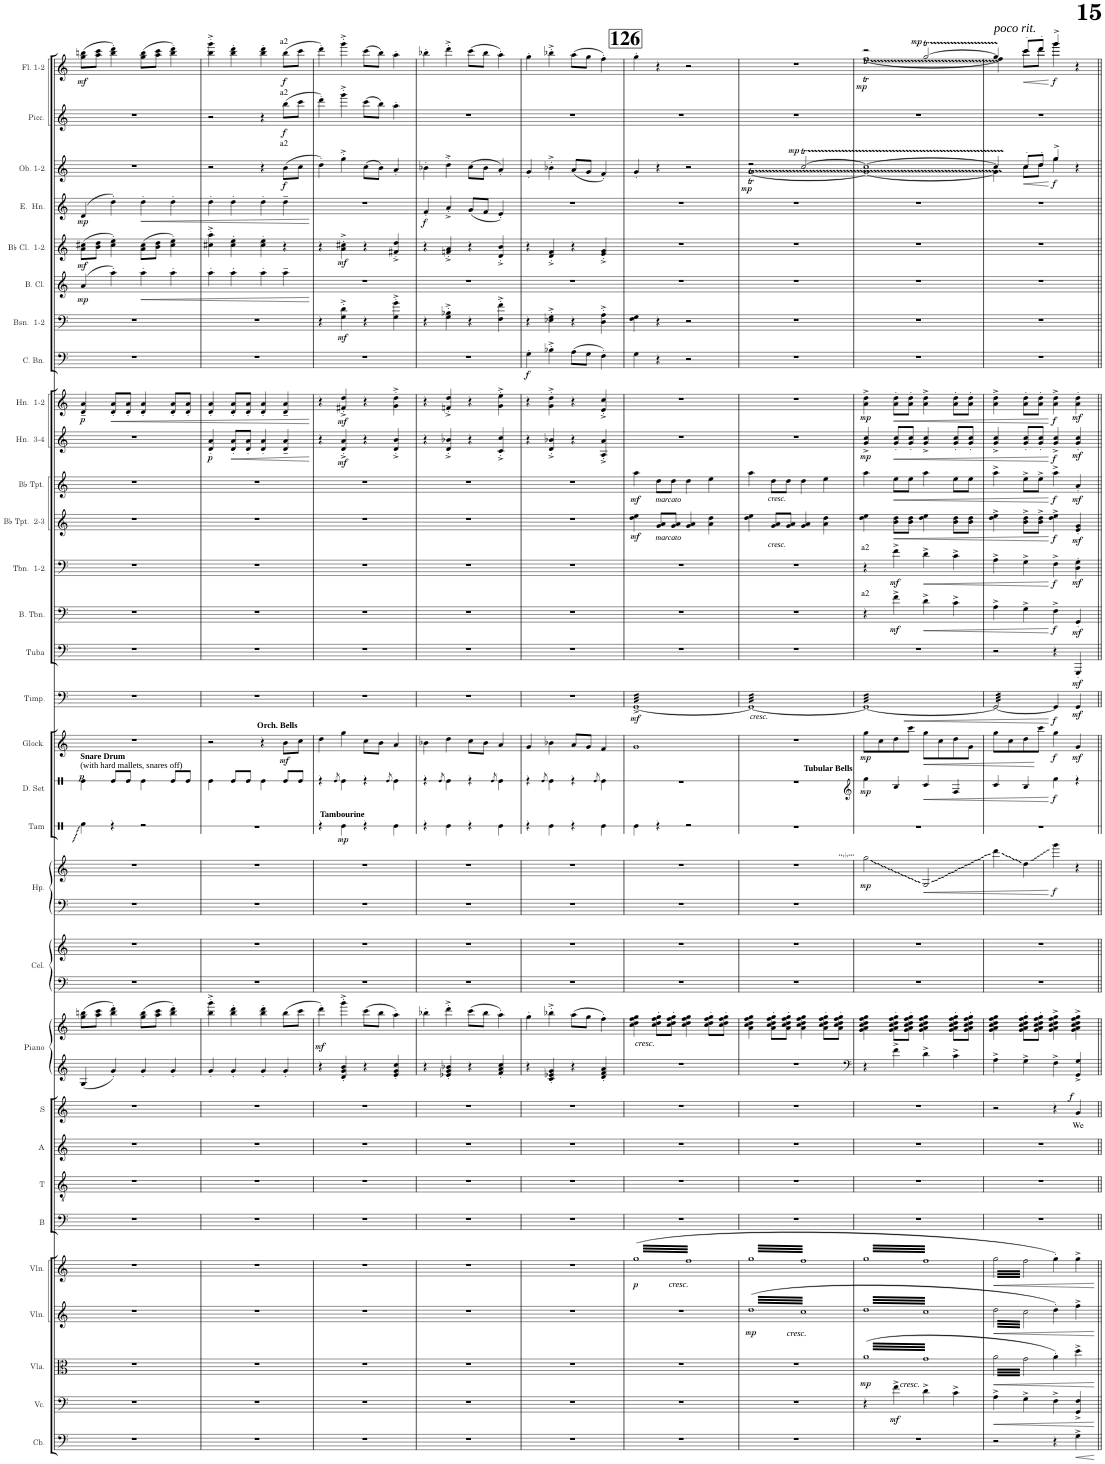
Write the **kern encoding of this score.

**kern	**dynam	**kern	**dynam	**kern	**dynam	**kern	**dynam	**kern	**dynam	**kern	**kern	**kern	**kern	**text	**dynam	**kern	**kern	**dynam	**kern	**kern	**kern	**kern	**dynam	**kern	**dynam	**kern	**dynam	**kern	**dynam	**kern	**dynam	**kern	**dynam	**kern	**dynam	**kern	**dynam	**kern	**dynam	**kern	**dynam	**kern	**dynam	**kern	**dynam	**kern	**dynam	**kern	**dynam	**kern	**dynam	**kern	**dynam	**kern	**dynam	**kern	**dynam	**kern	**dynam	**kern	**dynam
*part31	*part31	*part30	*part30	*part29	*part29	*part28	*part28	*part27	*part27	*part26	*part25	*part24	*part23	*part23	*part23	*part22	*part22	*part22	*part21	*part21	*part20	*part20	*part20	*part19	*part19	*part18	*part18	*part17	*part17	*part16	*part16	*part15	*part15	*part14	*part14	*part13	*part13	*part12	*part12	*part11	*part11	*part10	*part10	*part9	*part9	*part8	*part8	*part7	*part7	*part6	*part6	*part5	*part5	*part4	*part4	*part3	*part3	*part2	*part2	*part1	*part1
*staff34	*staff34	*staff33	*staff33	*staff32	*staff32	*staff31	*staff31	*staff30	*staff30	*staff29	*staff28	*staff27	*staff26	*staff26	*staff26	*staff25	*staff24	*staff24/25	*staff23	*staff22	*staff21	*staff20	*staff20/21	*staff19	*staff19	*staff18	*staff18	*staff17	*staff17	*staff16	*staff16	*staff15	*staff15	*staff14	*staff14	*staff13	*staff13	*staff12	*staff12	*staff11	*staff11	*staff10	*staff10	*staff9	*staff9	*staff8	*staff8	*staff7	*staff7	*staff6	*staff6	*staff5	*staff5	*staff4	*staff4	*staff3	*staff3	*staff2	*staff2	*staff1	*staff1
*I"Contrabass	*	*I"Violoncello	*	*I"Viola	*	*I"Violin	*	*I"Violin	*	*I"Bass	*I"Tenor	*I"Alto	*I"Soprano	*	*	*I"Piano	*	*	*I"Celesta	*	*I"Harp	*	*	*I"Percussion	*	*I"Percussion	*	*I"Percussion	*	*I"Timpani	*	*I"Tuba	*	*I"Bass Trombone	*	*I"Trombone 1-2	*	*I"Trumpet in Bb 2-3	*	*I"Trumpet in Bb	*	*I"Horn in F 3-4	*	*I"Horn in F 1-2	*	*I"Contrabassoon	*	*I"Bassoon 1-2	*	*I"Bass Clarinet	*	*I"Clarinet in Bb 1-2	*	*I"English Horn	*	*I"Oboe 1-2	*	*I"Flute 3-Picc.	*	*I"Flute 1-2	*
*I'Cb.	*	*I'Vc.	*	*I'Vla.	*	*I'Vln.	*	*I'Vln.	*	*I'B	*I'T	*I'A	*I'S	*	*	*I'Piano	*	*	*I'Cel.	*	*I'Hp.	*	*	*I'Perc.	*	*I'Perc.	*	*I'Perc.	*	*I'Timp.	*	*I'Tuba	*	*I'B. Tbn.	*	*I'Tbn.  1-2	*	*	*	*	*	*I'Hn.  3-4	*	*I'Hn.  1-2	*	*I'C. Bn.	*	*I'Bsn.  1-2	*	*I'B. Cl.	*	*	*	*I'E.  Hn.	*	*I'Ob. 1-2	*	*I'Picc.	*	*I'Fl. 1-2	*
!!LO:PB:g=z
*clefF4	*	*clefF4	*	*clefC3	*	*clefG2	*	*clefG2	*	*clefF4	*clefGv2	*clefG2	*clefG2	*	*	*clefG2	*clefG2	*	*clefF4	*clefG2	*clefF4	*clefG2	*	*clefX	*	*clefX	*	*clefG2	*	*clefF4	*	*clefF4	*	*clefF4	*	*clefF4	*	*clefG2	*	*clefG2	*	*clefG2	*	*clefG2	*	*clefF4	*	*clefF4	*	*clefG2	*	*clefG2	*	*clefG2	*	*clefG2	*	*clefG2	*	*clefG2	*
*Trd7c12	*	*	*	*	*	*	*	*	*	*	*	*	*	*	*	*	*	*	*Trd-7c-12	*Trd-7c-12	*	*	*	*	*	*	*	*Trd-14c-24	*	*	*	*	*	*	*	*	*	*Trd1c2	*	*Trd1c2	*	*Trd4c7	*	*Trd4c7	*	*Trd7c12	*	*	*	*Trd8c14	*	*Trd1c2	*	*Trd4c7	*	*	*	*Trd-7c-12	*	*	*
*k[]	*	*k[]	*	*k[]	*	*k[]	*	*k[]	*	*k[]	*k[]	*k[]	*k[]	*	*	*k[]	*k[]	*	*k[]	*k[]	*k[]	*k[]	*	*k[]	*	*k[]	*	*k[]	*	*k[]	*	*k[]	*	*k[]	*	*k[]	*	*k[]	*	*k[]	*	*k[]	*	*k[]	*	*k[]	*	*k[]	*	*k[]	*	*k[]	*	*k[]	*	*k[]	*	*k[]	*	*k[]	*
*M2/2	*	*M2/2	*	*M2/2	*	*M2/2	*	*M2/2	*	*M2/2	*M2/2	*M2/2	*M2/2	*	*	*M2/2	*M2/2	*	*M2/2	*M2/2	*M2/2	*M2/2	*	*M2/2	*	*M2/2	*	*M2/2	*	*M2/2	*	*M2/2	*	*M2/2	*	*M2/2	*	*M2/2	*	*M2/2	*	*M2/2	*	*M2/2	*	*M2/2	*	*M2/2	*	*M2/2	*	*M2/2	*	*M2/2	*	*M2/2	*	*M2/2	*	*M2/2	*
=121	=121	=121	=121	=121	=121	=121	=121	=121	=121	=121	=121	=121	=121	=121	=121	=121	=121	=121	=121	=121	=121	=121	=121	=121	=121	=121	=121	=121	=121	=121	=121	=121	=121	=121	=121	=121	=121	=121	=121	=121	=121	=121	=121	=121	=121	=121	=121	=121	=121	=121	=121	=121	=121	=121	=121	=121	=121	=121	=121	=121	=121
!	!	!	!	!	!	!	!	!	!	!	!	!	!	!	!	!	!	!	!	!	!	!	!	!	!	!LO:TX:a:B:t=Snare Drum	!	!	!	!	!	!	!	!	!	!	!	!	!	!	!	!	!	!	!	!	!	!	!	!	!	!	!	!	!	!	!	!	!	!	!
!	!	!	!	!	!	!	!	!	!	!	!	!	!	!	!	!	!	!	!	!	!	!	!	!	!	!LO:TX:a:t=(with hard mallets, snares off)	!	!	!	!	!	!	!	!	!	!	!	!	!	!	!	!	!	!	!	!	!	!	!	!	!	!	!	!	!	!	!	!	!	!	!
!	!	!	!	!	!	!	!	!	!	!	!	!	!	!	!	!	!	!	!	!	!	!	!	!	!	!	!LO:DY:b	!	!	!	!	!	!	!	!	!	!	!	!	!	!	!	!	!	!LO:DY:b	!	!	!	!	!	!LO:DY:b	!	!LO:DY:b	!	!LO:DY:b	!	!	!	!	!	!LO:DY:b
1r	.	1r	.	1r	.	1r	.	1r	.	1r	1r	1r	1r	.	.	4G/	(8gg\ 8bbn\L	.	1r	1r	1r	1r	.	4Rf\	.	4Rff\	p	1r	.	1r	.	1r	.	1r	.	1r	.	1r	.	1r	.	1r	.	4d/~ 4a/~	p	1r	.	1r	.	(4a/	mp	(8a\ 8cc#X\L	mf	(4d/	mp	1r	.	1r	.	(8gg\ 8bbn\L	mf
.	.	.	.	.	.	.	.	.	.	.	.	.	.	.	.	.	8aa\ 8ccc\J	.	.	.	.	.	.	.	.	.	.	.	.	.	.	.	.	.	.	.	.	.	.	.	.	.	.	.	.	.	.	.	.	.	.	8b\ 8dd\J	.	.	.	.	.	.	.	8aa\ 8ccc\J	.
!	!	!	!	!	!	!	!	!	!	!	!	!	!	!	!	!	!	!	!	!	!	!	!	!	!	!	!	!	!	!	!	!	!	!	!	!	!	!	!	!	!	!	!	!	!LO:HP:b	!	!	!	!	!	!	!	!	!	!	!	!	!	!	!	!
.	.	.	.	.	.	.	.	.	.	.	.	.	.	.	.	4g'/	4bb\' 4ddd\')	.	.	.	.	.	.	4r	.	8Rff/L	.	.	.	.	.	.	.	.	.	.	.	.	.	.	.	.	.	8d/' 8a/'L	<	.	.	.	.	4aa'\)	.	4cc#\' 4ee\')	.	4dd'\)	.	.	.	.	.	4bb\' 4ddd\')	.
.	.	.	.	.	.	.	.	.	.	.	.	.	.	.	.	.	.	.	.	.	.	.	.	.	.	8Rff/J	.	.	.	.	.	.	.	.	.	.	.	.	.	.	.	.	.	8d/' 8a/'J	.	.	.	.	.	.	.	.	.	.	.	.	.	.	.	.	.
!	!	!	!	!	!	!	!	!	!	!	!	!	!	!	!	!	!	!	!	!	!	!	!	!	!	!	!	!	!	!	!	!	!	!	!	!	!	!	!	!	!	!	!	!	!	!	!	!	!	!	!LO:HP:b	!	!	!	!LO:HP:b	!	!	!	!	!	!
.	.	.	.	.	.	.	.	.	.	.	.	.	.	.	.	4g'/	(8gg\ 8bb\L	.	.	.	.	.	.	2r	.	4Rff\	.	.	.	.	.	.	.	.	.	.	.	.	.	.	.	.	.	4d/' 4a/'	.	.	.	.	.	4aa'\	<	(8a\ 8cc#\L	.	4dd'\	<	.	.	.	.	(8gg\ 8bb\L	.
.	.	.	.	.	.	.	.	.	.	.	.	.	.	.	.	.	8aa\ 8ccc\J	.	.	.	.	.	.	.	.	.	.	.	.	.	.	.	.	.	.	.	.	.	.	.	.	.	.	.	.	.	.	.	.	.	.	8b\ 8dd\J	.	.	.	.	.	.	.	8aa\ 8ccc\J	.
.	.	.	.	.	.	.	.	.	.	.	.	.	.	.	.	4g'/	4bb\' 4ddd\')	.	.	.	.	.	.	.	.	8Rff/L	.	.	.	.	.	.	.	.	.	.	.	.	.	.	.	.	.	8d/' 8a/'L	.	.	.	.	.	4aa'\	.	4cc#\' 4ee\')	.	4dd'\	.	.	.	.	.	4bb\' 4ddd\')	.
.	.	.	.	.	.	.	.	.	.	.	.	.	.	.	.	.	.	.	.	.	.	.	.	.	.	8Rff/J	.	.	.	.	.	.	.	.	.	.	.	.	.	.	.	.	.	8d/' 8a/'J	.	.	.	.	.	.	.	.	.	.	.	.	.	.	.	.	.
=122	=122	=122	=122	=122	=122	=122	=122	=122	=122	=122	=122	=122	=122	=122	=122	=122	=122	=122	=122	=122	=122	=122	=122	=122	=122	=122	=122	=122	=122	=122	=122	=122	=122	=122	=122	=122	=122	=122	=122	=122	=122	=122	=122	=122	=122	=122	=122	=122	=122	=122	=122	=122	=122	=122	=122	=122	=122	=122	=122	=122	=122
!	!	!	!	!	!	!	!	!	!	!	!	!	!	!	!	!	!	!	!	!	!	!	!	!	!	!	!	!	!	!	!	!	!	!	!	!	!	!	!	!	!	!	!LO:DY:b	!	!	!	!	!	!	!	!	!	!	!	!	!	!	!	!	!	!
1r	.	1r	.	1r	.	1r	.	1r	.	1r	1r	1r	1r	.	.	4g'/	4bb\'^ 4ggg\'^	.	1r	1r	1r	1r	.	1r	.	4Rff\	.	2r	.	1r	.	1r	.	1r	.	1r	.	1r	.	1r	.	4d/' 4a/'	p	4d/' 4a/'	.	1r	.	1r	.	4aa'\	.	4cc#X\'^ 4aa\'^	.	4dd'\	.	2r	.	2r	.	4bb\'^ 4ggg\'^	.
!	!	!	!	!	!	!	!	!	!	!	!	!	!	!	!	!	!	!	!	!	!	!	!	!	!	!	!	!	!	!	!	!	!	!	!	!	!	!	!	!	!	!	!LO:HP:b	!	!	!	!	!	!	!	!	!	!	!	!	!	!	!	!	!	!
.	.	.	.	.	.	.	.	.	.	.	.	.	.	.	.	4g'/	4bb\' 4ddd\'	.	.	.	.	.	.	.	.	8Rff/L	.	.	.	.	.	.	.	.	.	.	.	.	.	.	.	8d/' 8a/'L	<	8d/' 8a/'L	.	.	.	.	.	4aa'\	.	4cc#\' 4ee\'	.	4dd'\	.	.	.	.	.	4bb\' 4ddd\'	.
.	.	.	.	.	.	.	.	.	.	.	.	.	.	.	.	.	.	.	.	.	.	.	.	.	.	8Rff/J	.	.	.	.	.	.	.	.	.	.	.	.	.	.	.	8d/' 8a/'J	.	8d/' 8a/'J	.	.	.	.	.	.	.	.	.	.	.	.	.	.	.	.	.
.	.	.	.	.	.	.	.	.	.	.	.	.	.	.	.	4g'/	4bb\' 4ddd\'	.	.	.	.	.	.	.	.	4Rff\	.	4r	.	.	.	.	.	.	.	.	.	.	.	.	.	4d/' 4a/'	.	4d/' 4a/'	.	.	.	.	.	4aa'\	.	4cc#\' 4ee\'	.	4dd'\	.	4r	.	4r	.	4bb\' 4ddd\'	.
!	!	!	!	!	!	!	!	!	!	!	!	!	!	!	!	!	!	!	!	!	!	!	!	!	!	!	!	!	!	!	!	!	!	!	!	!	!	!	!	!	!	!	!	!	!	!	!	!	!	!	!	!	!	!	!	!	!	!	!	!LO:TX:a:t=a2	!
!	!	!	!	!	!	!	!	!	!	!	!	!	!	!	!	!	!	!	!	!	!	!	!	!	!	!	!	!	!	!	!	!	!	!	!	!	!	!	!	!	!	!	!	!	!	!	!	!	!	!	!	!	!	!	!	!	!	!LO:TX:a:t=a2	!	!	!
!	!	!	!	!	!	!	!	!	!	!	!	!	!	!	!	!	!	!	!	!	!	!	!	!	!	!	!	!	!	!	!	!	!	!	!	!	!	!	!	!	!	!	!	!	!	!	!	!	!	!	!	!	!	!	!	!LO:TX:a:t=a2	!	!	!	!	!
!	!	!	!	!	!	!	!	!	!	!	!	!	!	!	!	!	!	!	!	!	!	!	!	!	!	!	!	!LO:TX:a:B:t=Orch. Bells	!	!	!	!	!	!	!	!	!	!	!	!	!	!	!	!	!	!	!	!	!	!	!	!	!	!	!	!	!	!	!	!	!
!	!	!	!	!	!	!	!	!	!	!	!	!	!	!	!	!	!	!	!	!	!	!	!	!	!	!	!	!	!LO:DY:b	!	!	!	!	!	!	!	!	!	!	!	!	!	!	!	!	!	!	!	!	!	!	!	!	!	!	!	!LO:DY:b	!	!LO:DY:b	!	!LO:DY:b
.	.	.	.	.	.	.	.	.	.	.	.	.	.	.	.	4g'/	(8bb\L	.	.	.	.	.	.	.	.	8Rff/L	.	8R\L	mf	.	.	.	.	.	.	.	.	.	.	.	.	4d/~ 4a/~	.	4d/~ 4a/~	.	.	.	.	.	4aa~\	.	4r	.	4dd~\	.	(8b\L	f	(8bb\L	f	(8bb\L	f
.	.	.	.	.	.	.	.	.	.	.	.	.	.	.	.	.	8ccc\J	.	.	.	.	.	.	.	.	8Rff/J	.	8Rcc\J	.	.	.	.	.	.	.	.	.	.	.	.	.	.	.	.	.	.	.	.	.	.	.	.	.	.	.	8cc\J	.	8ccc\J	.	8ccc\J	.
.	.	.	.	.	.	.	.	.	.	.	.	.	.	.	.	.	.	.	.	.	.	.	.	.	.	.	.	.	.	.	.	.	.	.	.	.	.	.	.	.	.	.	[	.	[	.	.	.	.	.	[	.	.	.	[	.	.	.	.	.	.
=123	=123	=123	=123	=123	=123	=123	=123	=123	=123	=123	=123	=123	=123	=123	=123	=123	=123	=123	=123	=123	=123	=123	=123	=123	=123	=123	=123	=123	=123	=123	=123	=123	=123	=123	=123	=123	=123	=123	=123	=123	=123	=123	=123	=123	=123	=123	=123	=123	=123	=123	=123	=123	=123	=123	=123	=123	=123	=123	=123	=123	=123
!	!	!	!	!	!	!	!	!	!	!	!	!	!	!	!	!	!	!	!	!	!	!	!	!LO:TX:a:B:t=Tambourine	!	!	!	!	!	!	!	!	!	!	!	!	!	!	!	!	!	!	!	!	!	!	!	!	!	!	!	!	!	!	!	!	!	!	!	!	!
!	!	!	!	!	!	!	!	!	!	!	!	!	!	!	!	!	!	!LO:DY:b	!	!	!	!	!	!	!	!	!	!	!	!	!	!	!	!	!	!	!	!	!	!	!	!	!	!	!	!	!	!	!	!	!	!	!	!	!	!	!	!	!	!	!
1r	.	1r	.	1r	.	1r	.	1r	.	1r	1r	1r	1r	.	.	4r	4ddd'\)	mf	1r	1r	1r	1r	.	4r	.	4r	.	4Rdd\	.	1r	.	1r	.	1r	.	1r	.	1r	.	1r	.	4r	.	4r	.	1r	.	4r	.	1r	.	4r	.	1r	.	4dd'\)	.	4ddd'\)	.	4ddd'\)	.
.	.	.	.	.	.	.	.	.	.	.	.	.	.	.	.	.	.	.	.	.	.	.	.	.	.	8qRff/	.	.	.	.	.	.	.	.	.	.	.	.	.	.	.	.	.	.	.	.	.	.	.	.	.	.	.	.	.	.	.	.	.	.	.
!	!	!	!	!	!	!	!	!	!	!	!	!	!	!	!	!	!	!	!	!	!	!	!	!	!LO:DY:b	!	!	!	!	!	!	!	!	!	!	!	!	!	!	!	!	!	!LO:DY:b	!	!LO:DY:b	!	!	!	!LO:DY:b	!	!	!	!LO:DY:b	!	!	!	!	!	!	!	!
.	.	.	.	.	.	.	.	.	.	.	.	.	.	.	.	4d/' 4g/' 4b/'	4ggg'^\	.	.	.	.	.	.	4Re\	mp	4Rff\	.	4Rgg\	.	.	.	.	.	.	.	.	.	.	.	.	.	4d/'^ 4a/'^	mf	4f#X/'^ 4dd/'^	mf	.	.	4G\'^ 4d\'^	mf	.	.	4a\'^ 4cc#X\'^	mf	.	.	4gg'^\	.	4ggg'^\	.	4ggg'^\	.
.	.	.	.	.	.	.	.	.	.	.	.	.	.	.	.	4r	(8ccc\L	.	.	.	.	.	.	4r	.	4r	.	8Rcc\L	.	.	.	.	.	.	.	.	.	.	.	.	.	4r	.	4r	.	.	.	4r	.	.	.	4r	.	.	.	(8cc\L	.	(8ccc\L	.	(8ccc\L	.
.	.	.	.	.	.	.	.	.	.	.	.	.	.	.	.	.	8bb\J	.	.	.	.	.	.	.	.	.	.	8R\J	.	.	.	.	.	.	.	.	.	.	.	.	.	.	.	.	.	.	.	.	.	.	.	.	.	.	.	8b\J)	.	8bb\J)	.	8bb\J)	.
.	.	.	.	.	.	.	.	.	.	.	.	.	.	.	.	.	.	.	.	.	.	.	.	.	.	8qRff/	.	.	.	.	.	.	.	.	.	.	.	.	.	.	.	.	.	.	.	.	.	.	.	.	.	.	.	.	.	.	.	.	.	.	.
.	.	.	.	.	.	.	.	.	.	.	.	.	.	.	.	4e/' 4g/' 4cc/'	4aa'\)	.	.	.	.	.	.	4Re\	.	4Rff\	.	4Ra/	.	.	.	.	.	.	.	.	.	.	.	.	.	4d/'^ 4b/'^	.	4g\'^ 4dd\'^	.	.	.	4G\'^ 4g\'^	.	.	.	4f#X/'^ 4dd/'^	.	.	.	4a'/	.	4aa'\	.	4aa'\	.
=124	=124	=124	=124	=124	=124	=124	=124	=124	=124	=124	=124	=124	=124	=124	=124	=124	=124	=124	=124	=124	=124	=124	=124	=124	=124	=124	=124	=124	=124	=124	=124	=124	=124	=124	=124	=124	=124	=124	=124	=124	=124	=124	=124	=124	=124	=124	=124	=124	=124	=124	=124	=124	=124	=124	=124	=124	=124	=124	=124	=124	=124
!	!	!	!	!	!	!	!	!	!	!	!	!	!	!	!	!	!	!	!	!	!	!	!	!	!	!	!	!	!	!	!	!	!	!	!	!	!	!	!	!	!	!	!	!	!	!	!	!	!	!	!	!	!	!	!LO:DY:b	!	!	!	!	!	!
1r	.	1r	.	1r	.	1r	.	1r	.	1r	1r	1r	1r	.	.	4r	4bb-X'\	.	1r	1r	1r	1r	.	4r	.	4r	.	4R\	.	1r	.	1r	.	1r	.	1r	.	1r	.	1r	.	4r	.	4r	.	1r	.	4r	.	1r	.	4r	.	4f'/	f	4b-X'\	.	1r	.	4bb-X'\	.
.	.	.	.	.	.	.	.	.	.	.	.	.	.	.	.	.	.	.	.	.	.	.	.	.	.	8qRff/	.	.	.	.	.	.	.	.	.	.	.	.	.	.	.	.	.	.	.	.	.	.	.	.	.	.	.	.	.	.	.	.	.	.	.
.	.	.	.	.	.	.	.	.	.	.	.	.	.	.	.	4e-X/' 4g/' 4b-X/'	4ddd'^\	.	.	.	.	.	.	4Re\	.	4Rff\	.	4Rdd\	.	.	.	.	.	.	.	.	.	.	.	.	.	4d/'^ 4b-X/'^	.	4fn/'^ 4dd/'^	.	.	.	4G\'^ 4B-X\'^	.	.	.	4fn/'^ 4a/'^	.	4a'^/	.	4dd'^\	.	.	.	4ddd'^\	.
.	.	.	.	.	.	.	.	.	.	.	.	.	.	.	.	4r	(8ccc\L	.	.	.	.	.	.	4r	.	4r	.	8Rcc\L	.	.	.	.	.	.	.	.	.	.	.	.	.	4r	.	4r	.	.	.	4r	.	.	.	4r	.	(8g/L	.	(8cc\L	.	.	.	(8ccc\L	.
.	.	.	.	.	.	.	.	.	.	.	.	.	.	.	.	.	8bb-\J	.	.	.	.	.	.	.	.	.	.	8R\J	.	.	.	.	.	.	.	.	.	.	.	.	.	.	.	.	.	.	.	.	.	.	.	.	.	8f/J	.	8b-\J	.	.	.	8bb-\J	.
.	.	.	.	.	.	.	.	.	.	.	.	.	.	.	.	.	.	.	.	.	.	.	.	.	.	8qRff/	.	.	.	.	.	.	.	.	.	.	.	.	.	.	.	.	.	.	.	.	.	.	.	.	.	.	.	.	.	.	.	.	.	.	.
.	.	.	.	.	.	.	.	.	.	.	.	.	.	.	.	4f/' 4a/' 4cc/'	4aa'\)	.	.	.	.	.	.	4Re\	.	4Rff\	.	4Ra/	.	.	.	.	.	.	.	.	.	.	.	.	.	4c/'^ 4cc/'^	.	4g\'^ 4ee\'^	.	.	.	4F\'^ 4f\'^	.	.	.	4d/'^ 4b/'^	.	4e'/)	.	4a'/)	.	.	.	4aa'\)	.
=125	=125	=125	=125	=125	=125	=125	=125	=125	=125	=125	=125	=125	=125	=125	=125	=125	=125	=125	=125	=125	=125	=125	=125	=125	=125	=125	=125	=125	=125	=125	=125	=125	=125	=125	=125	=125	=125	=125	=125	=125	=125	=125	=125	=125	=125	=125	=125	=125	=125	=125	=125	=125	=125	=125	=125	=125	=125	=125	=125	=125	=125
!	!	!	!	!	!	!	!	!	!	!	!	!	!	!	!	!	!	!	!	!	!	!	!	!	!	!	!	!	!	!	!	!	!	!	!	!	!	!	!	!	!	!	!	!	!	!	!LO:DY:b	!	!	!	!	!	!	!	!	!	!	!	!	!	!
1r	.	1r	.	1r	.	1r	.	1r	.	1r	1r	1r	1r	.	.	4r	4gg'\	.	1r	1r	1r	1r	.	4r	.	4r	.	4Rg/	.	1r	.	1r	.	1r	.	1r	.	1r	.	1r	.	4r	.	4r	.	4G'\	f	4r	.	1r	.	4r	.	1r	.	4g'/	.	1r	.	4gg'\	.
.	.	.	.	.	.	.	.	.	.	.	.	.	.	.	.	.	.	.	.	.	.	.	.	.	.	8qRff/	.	.	.	.	.	.	.	.	.	.	.	.	.	.	.	.	.	.	.	.	.	.	.	.	.	.	.	.	.	.	.	.	.	.	.
.	.	.	.	.	.	.	.	.	.	.	.	.	.	.	.	4c/' 4e-X/' 4g/'	4bb-X'^\	.	.	.	.	.	.	4Re\	.	4Rff\	.	4R\	.	.	.	.	.	.	.	.	.	.	.	.	.	4d/'^ 4b-X/'^	.	4g\'^ 4dd\'^	.	4B-X'^\	.	4E-X\'^ 4G\'^	.	.	.	4d/'^ 4f/'^	.	.	.	4b-X'^\	.	.	.	4bb-X'^\	.
.	.	.	.	.	.	.	.	.	.	.	.	.	.	.	.	4r	(8aa\L	.	.	.	.	.	.	4r	.	4r	.	8Ra/L	.	.	.	.	.	.	.	.	.	.	.	.	.	4r	.	4r	.	(8A\L	.	4r	.	.	.	4r	.	.	.	(8a/L	.	.	.	(8aa\L	.
.	.	.	.	.	.	.	.	.	.	.	.	.	.	.	.	.	8gg\J	.	.	.	.	.	.	.	.	.	.	8Rg/J	.	.	.	.	.	.	.	.	.	.	.	.	.	.	.	.	.	8G\J	.	.	.	.	.	.	.	.	.	8g/J	.	.	.	8gg\J	.
.	.	.	.	.	.	.	.	.	.	.	.	.	.	.	.	.	.	.	.	.	.	.	.	.	.	8qRff/	.	.	.	.	.	.	.	.	.	.	.	.	.	.	.	.	.	.	.	.	.	.	.	.	.	.	.	.	.	.	.	.	.	.	.
.	.	.	.	.	.	.	.	.	.	.	.	.	.	.	.	4d/' 4f/' 4a/'	4ff'\)	.	.	.	.	.	.	4Re\	.	4Rff\	.	4Rf/	.	.	.	.	.	.	.	.	.	.	.	.	.	4A/'^ 4a/'^	.	4e/'^ 4cc/'^	.	4F'\)	.	4D\'^ 4A\'^	.	.	.	4e/'^ 4g/'^	.	.	.	4f'/)	.	.	.	4ff'\)	.
!!LO:REH:place=s1:a:B:cj:fs=26:t=126
=126	=126	=126	=126	=126	=126	=126	=126	=126	=126	=126	=126	=126	=126	=126	=126	=126	=126	=126	=126	=126	=126	=126	=126	=126	=126	=126	=126	=126	=126	=126	=126	=126	=126	=126	=126	=126	=126	=126	=126	=126	=126	=126	=126	=126	=126	=126	=126	=126	=126	=126	=126	=126	=126	=126	=126	=126	=126	=126	=126	=126	=126
!	!	!	!	!	!	!	!	!	!	!	!	!	!	!	!	!	!LO:TX:b:i:t=cresc.	!	!	!	!	!	!	!	!	!	!	!	!	!	!	!	!	!	!	!	!	!	!	!	!	!	!	!	!	!	!	!	!	!	!	!	!	!	!	!	!	!	!	!	!
!	!	!	!	!	!	!	!	!LO:TX:b:i:t=cresc.	!	!	!	!	!	!	!	!	!	!	!	!	!	!	!	!	!	!	!	!	!	!	!	!	!	!	!	!	!	!	!	!	!	!	!	!	!	!	!	!	!	!	!	!	!	!	!	!	!	!	!	!	!
!	!	!	!	!	!	!	!	!	!LO:DY:b	!	!	!	!	!	!	!	!	!	!	!	!	!	!	!	!	!	!	!	!	!	!LO:DY:b	!	!	!	!	!	!	!	!LO:DY:b	!	!LO:DY:b	!	!	!	!	!	!	!	!	!	!	!	!	!	!	!	!	!	!	!	!
*	*	*	*	*	*	*	*	*tremolo	*	*	*	*	*	*	*	*	*	*	*	*	*	*	*	*	*	*	*	*	*	*	*	*	*	*	*	*	*	*	*	*	*	*	*	*	*	*	*	*	*	*	*	*	*	*	*	*	*	*	*	*	*
*	*	*	*	*	*	*	*	*	*	*	*	*	*	*	*	*	*	*	*	*	*	*	*	*	*	*	*	*	*	*tremolo	*	*	*	*	*	*	*	*	*	*	*	*	*	*	*	*	*	*	*	*	*	*	*	*	*	*	*	*	*	*	*
1r	.	1r	.	1r	.	1r	.	(64ggLLLL	p	1r	1r	1r	1r	.	.	1r	4cc\ 4dd\ 4ff\ 4gg\	.	1r	1r	1r	1r	.	4Re\	.	1r	.	1Rg	.	[32GG^LLL	mf	1r	.	1r	.	1r	.	4dd\ 4ee\	mf	4aa\	mf	1r	.	1r	.	4G\	.	4F\ 4G\	.	1r	.	1r	.	1r	.	4g'/	.	1r	.	4gg'\	.
.	.	.	.	.	.	.	.	64ff	.	.	.	.	.	.	.	.	.	.	.	.	.	.	.	.	.	.	.	.	.	.	.	.	.	.	.	.	.	.	.	.	.	.	.	.	.	.	.	.	.	.	.	.	.	.	.	.	.	.	.	.	.
.	.	.	.	.	.	.	.	64gg	.	.	.	.	.	.	.	.	.	.	.	.	.	.	.	.	.	.	.	.	.	32GG^	.	.	.	.	.	.	.	.	.	.	.	.	.	.	.	.	.	.	.	.	.	.	.	.	.	.	.	.	.	.	.
.	.	.	.	.	.	.	.	64ff	.	.	.	.	.	.	.	.	.	.	.	.	.	.	.	.	.	.	.	.	.	.	.	.	.	.	.	.	.	.	.	.	.	.	.	.	.	.	.	.	.	.	.	.	.	.	.	.	.	.	.	.	.
.	.	.	.	.	.	.	.	64gg	.	.	.	.	.	.	.	.	.	.	.	.	.	.	.	.	.	.	.	.	.	32GG^	.	.	.	.	.	.	.	.	.	.	.	.	.	.	.	.	.	.	.	.	.	.	.	.	.	.	.	.	.	.	.
.	.	.	.	.	.	.	.	64ff	.	.	.	.	.	.	.	.	.	.	.	.	.	.	.	.	.	.	.	.	.	.	.	.	.	.	.	.	.	.	.	.	.	.	.	.	.	.	.	.	.	.	.	.	.	.	.	.	.	.	.	.	.
.	.	.	.	.	.	.	.	64gg	.	.	.	.	.	.	.	.	.	.	.	.	.	.	.	.	.	.	.	.	.	32GG^	.	.	.	.	.	.	.	.	.	.	.	.	.	.	.	.	.	.	.	.	.	.	.	.	.	.	.	.	.	.	.
.	.	.	.	.	.	.	.	64ff	.	.	.	.	.	.	.	.	.	.	.	.	.	.	.	.	.	.	.	.	.	.	.	.	.	.	.	.	.	.	.	.	.	.	.	.	.	.	.	.	.	.	.	.	.	.	.	.	.	.	.	.	.
.	.	.	.	.	.	.	.	64gg	.	.	.	.	.	.	.	.	.	.	.	.	.	.	.	.	.	.	.	.	.	32GG^	.	.	.	.	.	.	.	.	.	.	.	.	.	.	.	.	.	.	.	.	.	.	.	.	.	.	.	.	.	.	.
.	.	.	.	.	.	.	.	64ff	.	.	.	.	.	.	.	.	.	.	.	.	.	.	.	.	.	.	.	.	.	.	.	.	.	.	.	.	.	.	.	.	.	.	.	.	.	.	.	.	.	.	.	.	.	.	.	.	.	.	.	.	.
.	.	.	.	.	.	.	.	64gg	.	.	.	.	.	.	.	.	.	.	.	.	.	.	.	.	.	.	.	.	.	32GG^	.	.	.	.	.	.	.	.	.	.	.	.	.	.	.	.	.	.	.	.	.	.	.	.	.	.	.	.	.	.	.
.	.	.	.	.	.	.	.	64ff	.	.	.	.	.	.	.	.	.	.	.	.	.	.	.	.	.	.	.	.	.	.	.	.	.	.	.	.	.	.	.	.	.	.	.	.	.	.	.	.	.	.	.	.	.	.	.	.	.	.	.	.	.
.	.	.	.	.	.	.	.	64gg	.	.	.	.	.	.	.	.	.	.	.	.	.	.	.	.	.	.	.	.	.	32GG^	.	.	.	.	.	.	.	.	.	.	.	.	.	.	.	.	.	.	.	.	.	.	.	.	.	.	.	.	.	.	.
.	.	.	.	.	.	.	.	64ff	.	.	.	.	.	.	.	.	.	.	.	.	.	.	.	.	.	.	.	.	.	.	.	.	.	.	.	.	.	.	.	.	.	.	.	.	.	.	.	.	.	.	.	.	.	.	.	.	.	.	.	.	.
.	.	.	.	.	.	.	.	64gg	.	.	.	.	.	.	.	.	.	.	.	.	.	.	.	.	.	.	.	.	.	32GG^	.	.	.	.	.	.	.	.	.	.	.	.	.	.	.	.	.	.	.	.	.	.	.	.	.	.	.	.	.	.	.
.	.	.	.	.	.	.	.	64ff	.	.	.	.	.	.	.	.	.	.	.	.	.	.	.	.	.	.	.	.	.	.	.	.	.	.	.	.	.	.	.	.	.	.	.	.	.	.	.	.	.	.	.	.	.	.	.	.	.	.	.	.	.
!	!	!	!	!	!	!	!	!	!	!	!	!	!	!	!	!	!	!	!	!	!	!	!	!	!	!	!	!	!	!	!	!	!	!	!	!	!	!	!	!LO:TX:b:i:t=marcato	!	!	!	!	!	!	!	!	!	!	!	!	!	!	!	!	!	!	!	!	!
!	!	!	!	!	!	!	!	!	!	!	!	!	!	!	!	!	!	!	!	!	!	!	!	!	!	!	!	!	!	!	!	!	!	!	!	!	!	!LO:TX:b:i:t=marcato	!	!	!	!	!	!	!	!	!	!	!	!	!	!	!	!	!	!	!	!	!	!	!
.	.	.	.	.	.	.	.	64gg	.	.	.	.	.	.	.	.	8cc\' 8dd\' 8ff\' 8gg\'L	.	.	.	.	.	.	4r	.	.	.	.	.	32GG^	.	.	.	.	.	.	.	8g/ 8a/L	.	8dd\L	.	.	.	.	.	4r	.	4r	.	.	.	.	.	.	.	4r	.	.	.	4r	.
.	.	.	.	.	.	.	.	64ff	.	.	.	.	.	.	.	.	.	.	.	.	.	.	.	.	.	.	.	.	.	.	.	.	.	.	.	.	.	.	.	.	.	.	.	.	.	.	.	.	.	.	.	.	.	.	.	.	.	.	.	.	.
.	.	.	.	.	.	.	.	64gg	.	.	.	.	.	.	.	.	.	.	.	.	.	.	.	.	.	.	.	.	.	32GG^	.	.	.	.	.	.	.	.	.	.	.	.	.	.	.	.	.	.	.	.	.	.	.	.	.	.	.	.	.	.	.
.	.	.	.	.	.	.	.	64ff	.	.	.	.	.	.	.	.	.	.	.	.	.	.	.	.	.	.	.	.	.	.	.	.	.	.	.	.	.	.	.	.	.	.	.	.	.	.	.	.	.	.	.	.	.	.	.	.	.	.	.	.	.
.	.	.	.	.	.	.	.	64gg	.	.	.	.	.	.	.	.	.	.	.	.	.	.	.	.	.	.	.	.	.	32GG^	.	.	.	.	.	.	.	.	.	.	.	.	.	.	.	.	.	.	.	.	.	.	.	.	.	.	.	.	.	.	.
.	.	.	.	.	.	.	.	64ff	.	.	.	.	.	.	.	.	.	.	.	.	.	.	.	.	.	.	.	.	.	.	.	.	.	.	.	.	.	.	.	.	.	.	.	.	.	.	.	.	.	.	.	.	.	.	.	.	.	.	.	.	.
.	.	.	.	.	.	.	.	64gg	.	.	.	.	.	.	.	.	.	.	.	.	.	.	.	.	.	.	.	.	.	32GG^	.	.	.	.	.	.	.	.	.	.	.	.	.	.	.	.	.	.	.	.	.	.	.	.	.	.	.	.	.	.	.
.	.	.	.	.	.	.	.	64ff	.	.	.	.	.	.	.	.	.	.	.	.	.	.	.	.	.	.	.	.	.	.	.	.	.	.	.	.	.	.	.	.	.	.	.	.	.	.	.	.	.	.	.	.	.	.	.	.	.	.	.	.	.
.	.	.	.	.	.	.	.	64gg	.	.	.	.	.	.	.	.	8cc\' 8dd\' 8ff\' 8gg\'J	.	.	.	.	.	.	.	.	.	.	.	.	32GG^	.	.	.	.	.	.	.	8g/ 8a/J	.	8dd\J	.	.	.	.	.	.	.	.	.	.	.	.	.	.	.	.	.	.	.	.	.
.	.	.	.	.	.	.	.	64ff	.	.	.	.	.	.	.	.	.	.	.	.	.	.	.	.	.	.	.	.	.	.	.	.	.	.	.	.	.	.	.	.	.	.	.	.	.	.	.	.	.	.	.	.	.	.	.	.	.	.	.	.	.
.	.	.	.	.	.	.	.	64gg	.	.	.	.	.	.	.	.	.	.	.	.	.	.	.	.	.	.	.	.	.	32GG^	.	.	.	.	.	.	.	.	.	.	.	.	.	.	.	.	.	.	.	.	.	.	.	.	.	.	.	.	.	.	.
.	.	.	.	.	.	.	.	64ff	.	.	.	.	.	.	.	.	.	.	.	.	.	.	.	.	.	.	.	.	.	.	.	.	.	.	.	.	.	.	.	.	.	.	.	.	.	.	.	.	.	.	.	.	.	.	.	.	.	.	.	.	.
.	.	.	.	.	.	.	.	64gg	.	.	.	.	.	.	.	.	.	.	.	.	.	.	.	.	.	.	.	.	.	32GG^	.	.	.	.	.	.	.	.	.	.	.	.	.	.	.	.	.	.	.	.	.	.	.	.	.	.	.	.	.	.	.
.	.	.	.	.	.	.	.	64ff	.	.	.	.	.	.	.	.	.	.	.	.	.	.	.	.	.	.	.	.	.	.	.	.	.	.	.	.	.	.	.	.	.	.	.	.	.	.	.	.	.	.	.	.	.	.	.	.	.	.	.	.	.
.	.	.	.	.	.	.	.	64gg	.	.	.	.	.	.	.	.	.	.	.	.	.	.	.	.	.	.	.	.	.	32GG^	.	.	.	.	.	.	.	.	.	.	.	.	.	.	.	.	.	.	.	.	.	.	.	.	.	.	.	.	.	.	.
.	.	.	.	.	.	.	.	64ff	.	.	.	.	.	.	.	.	.	.	.	.	.	.	.	.	.	.	.	.	.	.	.	.	.	.	.	.	.	.	.	.	.	.	.	.	.	.	.	.	.	.	.	.	.	.	.	.	.	.	.	.	.
.	.	.	.	.	.	.	.	64gg	.	.	.	.	.	.	.	.	4cc\ 4dd\ 4ff\ 4gg\	.	.	.	.	.	.	2r	.	.	.	.	.	32GG^	.	.	.	.	.	.	.	4g/ 4a/	.	4dd\	.	.	.	.	.	2r	.	2r	.	.	.	.	.	.	.	2r	.	.	.	2r	.
.	.	.	.	.	.	.	.	64ff	.	.	.	.	.	.	.	.	.	.	.	.	.	.	.	.	.	.	.	.	.	.	.	.	.	.	.	.	.	.	.	.	.	.	.	.	.	.	.	.	.	.	.	.	.	.	.	.	.	.	.	.	.
.	.	.	.	.	.	.	.	64gg	.	.	.	.	.	.	.	.	.	.	.	.	.	.	.	.	.	.	.	.	.	32GG^	.	.	.	.	.	.	.	.	.	.	.	.	.	.	.	.	.	.	.	.	.	.	.	.	.	.	.	.	.	.	.
.	.	.	.	.	.	.	.	64ff	.	.	.	.	.	.	.	.	.	.	.	.	.	.	.	.	.	.	.	.	.	.	.	.	.	.	.	.	.	.	.	.	.	.	.	.	.	.	.	.	.	.	.	.	.	.	.	.	.	.	.	.	.
.	.	.	.	.	.	.	.	64gg	.	.	.	.	.	.	.	.	.	.	.	.	.	.	.	.	.	.	.	.	.	32GG^	.	.	.	.	.	.	.	.	.	.	.	.	.	.	.	.	.	.	.	.	.	.	.	.	.	.	.	.	.	.	.
.	.	.	.	.	.	.	.	64ff	.	.	.	.	.	.	.	.	.	.	.	.	.	.	.	.	.	.	.	.	.	.	.	.	.	.	.	.	.	.	.	.	.	.	.	.	.	.	.	.	.	.	.	.	.	.	.	.	.	.	.	.	.
.	.	.	.	.	.	.	.	64gg	.	.	.	.	.	.	.	.	.	.	.	.	.	.	.	.	.	.	.	.	.	32GG^	.	.	.	.	.	.	.	.	.	.	.	.	.	.	.	.	.	.	.	.	.	.	.	.	.	.	.	.	.	.	.
.	.	.	.	.	.	.	.	64ff	.	.	.	.	.	.	.	.	.	.	.	.	.	.	.	.	.	.	.	.	.	.	.	.	.	.	.	.	.	.	.	.	.	.	.	.	.	.	.	.	.	.	.	.	.	.	.	.	.	.	.	.	.
.	.	.	.	.	.	.	.	64gg	.	.	.	.	.	.	.	.	.	.	.	.	.	.	.	.	.	.	.	.	.	32GG^	.	.	.	.	.	.	.	.	.	.	.	.	.	.	.	.	.	.	.	.	.	.	.	.	.	.	.	.	.	.	.
.	.	.	.	.	.	.	.	64ff	.	.	.	.	.	.	.	.	.	.	.	.	.	.	.	.	.	.	.	.	.	.	.	.	.	.	.	.	.	.	.	.	.	.	.	.	.	.	.	.	.	.	.	.	.	.	.	.	.	.	.	.	.
.	.	.	.	.	.	.	.	64gg	.	.	.	.	.	.	.	.	.	.	.	.	.	.	.	.	.	.	.	.	.	32GG^	.	.	.	.	.	.	.	.	.	.	.	.	.	.	.	.	.	.	.	.	.	.	.	.	.	.	.	.	.	.	.
.	.	.	.	.	.	.	.	64ff	.	.	.	.	.	.	.	.	.	.	.	.	.	.	.	.	.	.	.	.	.	.	.	.	.	.	.	.	.	.	.	.	.	.	.	.	.	.	.	.	.	.	.	.	.	.	.	.	.	.	.	.	.
.	.	.	.	.	.	.	.	64gg	.	.	.	.	.	.	.	.	.	.	.	.	.	.	.	.	.	.	.	.	.	32GG^	.	.	.	.	.	.	.	.	.	.	.	.	.	.	.	.	.	.	.	.	.	.	.	.	.	.	.	.	.	.	.
.	.	.	.	.	.	.	.	64ff	.	.	.	.	.	.	.	.	.	.	.	.	.	.	.	.	.	.	.	.	.	.	.	.	.	.	.	.	.	.	.	.	.	.	.	.	.	.	.	.	.	.	.	.	.	.	.	.	.	.	.	.	.
.	.	.	.	.	.	.	.	64gg	.	.	.	.	.	.	.	.	.	.	.	.	.	.	.	.	.	.	.	.	.	32GG^	.	.	.	.	.	.	.	.	.	.	.	.	.	.	.	.	.	.	.	.	.	.	.	.	.	.	.	.	.	.	.
.	.	.	.	.	.	.	.	64ff	.	.	.	.	.	.	.	.	.	.	.	.	.	.	.	.	.	.	.	.	.	.	.	.	.	.	.	.	.	.	.	.	.	.	.	.	.	.	.	.	.	.	.	.	.	.	.	.	.	.	.	.	.
.	.	.	.	.	.	.	.	64gg	.	.	.	.	.	.	.	.	8cc\' 8dd\' 8ff\' 8gg\'L	.	.	.	.	.	.	.	.	.	.	.	.	32GG^	.	.	.	.	.	.	.	4a\ 4dd\	.	4ee\	.	.	.	.	.	.	.	.	.	.	.	.	.	.	.	.	.	.	.	.	.
.	.	.	.	.	.	.	.	64ff	.	.	.	.	.	.	.	.	.	.	.	.	.	.	.	.	.	.	.	.	.	.	.	.	.	.	.	.	.	.	.	.	.	.	.	.	.	.	.	.	.	.	.	.	.	.	.	.	.	.	.	.	.
.	.	.	.	.	.	.	.	64gg	.	.	.	.	.	.	.	.	.	.	.	.	.	.	.	.	.	.	.	.	.	32GG^	.	.	.	.	.	.	.	.	.	.	.	.	.	.	.	.	.	.	.	.	.	.	.	.	.	.	.	.	.	.	.
.	.	.	.	.	.	.	.	64ff	.	.	.	.	.	.	.	.	.	.	.	.	.	.	.	.	.	.	.	.	.	.	.	.	.	.	.	.	.	.	.	.	.	.	.	.	.	.	.	.	.	.	.	.	.	.	.	.	.	.	.	.	.
.	.	.	.	.	.	.	.	64gg	.	.	.	.	.	.	.	.	.	.	.	.	.	.	.	.	.	.	.	.	.	32GG^	.	.	.	.	.	.	.	.	.	.	.	.	.	.	.	.	.	.	.	.	.	.	.	.	.	.	.	.	.	.	.
.	.	.	.	.	.	.	.	64ff	.	.	.	.	.	.	.	.	.	.	.	.	.	.	.	.	.	.	.	.	.	.	.	.	.	.	.	.	.	.	.	.	.	.	.	.	.	.	.	.	.	.	.	.	.	.	.	.	.	.	.	.	.
.	.	.	.	.	.	.	.	64gg	.	.	.	.	.	.	.	.	.	.	.	.	.	.	.	.	.	.	.	.	.	32GG^	.	.	.	.	.	.	.	.	.	.	.	.	.	.	.	.	.	.	.	.	.	.	.	.	.	.	.	.	.	.	.
.	.	.	.	.	.	.	.	64ff	.	.	.	.	.	.	.	.	.	.	.	.	.	.	.	.	.	.	.	.	.	.	.	.	.	.	.	.	.	.	.	.	.	.	.	.	.	.	.	.	.	.	.	.	.	.	.	.	.	.	.	.	.
.	.	.	.	.	.	.	.	64gg	.	.	.	.	.	.	.	.	8cc\' 8dd\' 8ff\' 8gg\'J	.	.	.	.	.	.	.	.	.	.	.	.	32GG^	.	.	.	.	.	.	.	.	.	.	.	.	.	.	.	.	.	.	.	.	.	.	.	.	.	.	.	.	.	.	.
.	.	.	.	.	.	.	.	64ff	.	.	.	.	.	.	.	.	.	.	.	.	.	.	.	.	.	.	.	.	.	.	.	.	.	.	.	.	.	.	.	.	.	.	.	.	.	.	.	.	.	.	.	.	.	.	.	.	.	.	.	.	.
.	.	.	.	.	.	.	.	64gg	.	.	.	.	.	.	.	.	.	.	.	.	.	.	.	.	.	.	.	.	.	32GG^	.	.	.	.	.	.	.	.	.	.	.	.	.	.	.	.	.	.	.	.	.	.	.	.	.	.	.	.	.	.	.
.	.	.	.	.	.	.	.	64ff	.	.	.	.	.	.	.	.	.	.	.	.	.	.	.	.	.	.	.	.	.	.	.	.	.	.	.	.	.	.	.	.	.	.	.	.	.	.	.	.	.	.	.	.	.	.	.	.	.	.	.	.	.
.	.	.	.	.	.	.	.	64gg	.	.	.	.	.	.	.	.	.	.	.	.	.	.	.	.	.	.	.	.	.	32GG^	.	.	.	.	.	.	.	.	.	.	.	.	.	.	.	.	.	.	.	.	.	.	.	.	.	.	.	.	.	.	.
.	.	.	.	.	.	.	.	64ff	.	.	.	.	.	.	.	.	.	.	.	.	.	.	.	.	.	.	.	.	.	.	.	.	.	.	.	.	.	.	.	.	.	.	.	.	.	.	.	.	.	.	.	.	.	.	.	.	.	.	.	.	.
.	.	.	.	.	.	.	.	64gg	.	.	.	.	.	.	.	.	.	.	.	.	.	.	.	.	.	.	.	.	.	32GG^JJJ	.	.	.	.	.	.	.	.	.	.	.	.	.	.	.	.	.	.	.	.	.	.	.	.	.	.	.	.	.	.	.
.	.	.	.	.	.	.	.	64ffJJJJ	.	.	.	.	.	.	.	.	.	.	.	.	.	.	.	.	.	.	.	.	.	.	.	.	.	.	.	.	.	.	.	.	.	.	.	.	.	.	.	.	.	.	.	.	.	.	.	.	.	.	.	.	.
=127	=127	=127	=127	=127	=127	=127	=127	=127	=127	=127	=127	=127	=127	=127	=127	=127	=127	=127	=127	=127	=127	=127	=127	=127	=127	=127	=127	=127	=127	=127	=127	=127	=127	=127	=127	=127	=127	=127	=127	=127	=127	=127	=127	=127	=127	=127	=127	=127	=127	=127	=127	=127	=127	=127	=127	=127	=127	=127	=127	=127	=127
*	*	*	*	*	*	*	*	*	*	*	*	*	*	*	*	*	*	*	*	*	*	*	*	*	*	*	*	*	*	*	*	*	*	*	*	*	*	*	*	*	*	*	*	*	*	*	*	*	*	*	*	*	*	*	*	*^	*	*	*	*	*
!	!	!	!	!	!	!	!	!	!	!	!	!	!	!	!	!	!	!	!	!	!	!	!	!	!	!	!	!	!	!LO:TX:b:i:t=cresc.	!	!	!	!	!	!	!	!	!	!	!	!	!	!	!	!	!	!	!	!	!	!	!	!	!	!	!	!	!	!	!	!
!	!	!	!	!	!	!LO:TX:b:i:t=cresc.	!	!	!	!	!	!	!	!	!	!	!	!	!	!	!	!	!	!	!	!	!	!	!	!	!	!	!	!	!	!	!	!	!	!	!	!	!	!	!	!	!	!	!	!	!	!	!	!	!	!	!	!	!	!	!	!
!	!	!	!	!	!	!	!LO:DY:b	!	!	!	!	!	!	!	!	!	!	!	!	!	!	!	!	!	!	!	!	!	!	!	!	!	!	!	!	!	!	!	!	!	!	!	!	!	!	!	!	!	!	!	!	!	!	!	!	!	!	!LO:DY:b	!	!	!	!
*	*	*	*	*	*	*tremolo	*	*	*	*	*	*	*	*	*	*	*	*	*	*	*	*	*	*	*	*	*	*	*	*	*	*	*	*	*	*	*	*	*	*	*	*	*	*	*	*	*	*	*	*	*	*	*	*	*	*	*	*	*	*	*	*
1r	.	1r	.	1r	.	(64ddLLLL	mp	64ggLLLL	.	1r	1r	1r	1r	.	.	1r	4a\ 4cc\ 4dd\ 4ff\ 4gg\	.	1r	1r	1r	1r	.	1r	.	1r	.	1r	.	32GGLLL	.	1r	.	1r	.	1r	.	4dd\ 4ee\	.	4aa\	.	1r	.	1r	.	1r	.	1r	.	1r	.	1r	.	1r	.	2rt	[1gT	mp	1r	.	1r	.
.	.	.	.	.	.	64cc	.	64ff	.	.	.	.	.	.	.	.	.	.	.	.	.	.	.	.	.	.	.	.	.	.	.	.	.	.	.	.	.	.	.	.	.	.	.	.	.	.	.	.	.	.	.	.	.	.	.	.	.	.	.	.	.	.
.	.	.	.	.	.	64dd	.	64gg	.	.	.	.	.	.	.	.	.	.	.	.	.	.	.	.	.	.	.	.	.	32GG	.	.	.	.	.	.	.	.	.	.	.	.	.	.	.	.	.	.	.	.	.	.	.	.	.	.	.	.	.	.	.	.
.	.	.	.	.	.	64cc	.	64ff	.	.	.	.	.	.	.	.	.	.	.	.	.	.	.	.	.	.	.	.	.	.	.	.	.	.	.	.	.	.	.	.	.	.	.	.	.	.	.	.	.	.	.	.	.	.	.	.	.	.	.	.	.	.
.	.	.	.	.	.	64dd	.	64gg	.	.	.	.	.	.	.	.	.	.	.	.	.	.	.	.	.	.	.	.	.	32GG	.	.	.	.	.	.	.	.	.	.	.	.	.	.	.	.	.	.	.	.	.	.	.	.	.	.	.	.	.	.	.	.
.	.	.	.	.	.	64cc	.	64ff	.	.	.	.	.	.	.	.	.	.	.	.	.	.	.	.	.	.	.	.	.	.	.	.	.	.	.	.	.	.	.	.	.	.	.	.	.	.	.	.	.	.	.	.	.	.	.	.	.	.	.	.	.	.
.	.	.	.	.	.	64dd	.	64gg	.	.	.	.	.	.	.	.	.	.	.	.	.	.	.	.	.	.	.	.	.	32GG	.	.	.	.	.	.	.	.	.	.	.	.	.	.	.	.	.	.	.	.	.	.	.	.	.	.	.	.	.	.	.	.
.	.	.	.	.	.	64cc	.	64ff	.	.	.	.	.	.	.	.	.	.	.	.	.	.	.	.	.	.	.	.	.	.	.	.	.	.	.	.	.	.	.	.	.	.	.	.	.	.	.	.	.	.	.	.	.	.	.	.	.	.	.	.	.	.
.	.	.	.	.	.	64dd	.	64gg	.	.	.	.	.	.	.	.	.	.	.	.	.	.	.	.	.	.	.	.	.	32GG	.	.	.	.	.	.	.	.	.	.	.	.	.	.	.	.	.	.	.	.	.	.	.	.	.	.	.	.	.	.	.	.
.	.	.	.	.	.	64cc	.	64ff	.	.	.	.	.	.	.	.	.	.	.	.	.	.	.	.	.	.	.	.	.	.	.	.	.	.	.	.	.	.	.	.	.	.	.	.	.	.	.	.	.	.	.	.	.	.	.	.	.	.	.	.	.	.
.	.	.	.	.	.	64dd	.	64gg	.	.	.	.	.	.	.	.	.	.	.	.	.	.	.	.	.	.	.	.	.	32GG	.	.	.	.	.	.	.	.	.	.	.	.	.	.	.	.	.	.	.	.	.	.	.	.	.	.	.	.	.	.	.	.
.	.	.	.	.	.	64cc	.	64ff	.	.	.	.	.	.	.	.	.	.	.	.	.	.	.	.	.	.	.	.	.	.	.	.	.	.	.	.	.	.	.	.	.	.	.	.	.	.	.	.	.	.	.	.	.	.	.	.	.	.	.	.	.	.
.	.	.	.	.	.	64dd	.	64gg	.	.	.	.	.	.	.	.	.	.	.	.	.	.	.	.	.	.	.	.	.	32GG	.	.	.	.	.	.	.	.	.	.	.	.	.	.	.	.	.	.	.	.	.	.	.	.	.	.	.	.	.	.	.	.
.	.	.	.	.	.	64cc	.	64ff	.	.	.	.	.	.	.	.	.	.	.	.	.	.	.	.	.	.	.	.	.	.	.	.	.	.	.	.	.	.	.	.	.	.	.	.	.	.	.	.	.	.	.	.	.	.	.	.	.	.	.	.	.	.
.	.	.	.	.	.	64dd	.	64gg	.	.	.	.	.	.	.	.	.	.	.	.	.	.	.	.	.	.	.	.	.	32GG	.	.	.	.	.	.	.	.	.	.	.	.	.	.	.	.	.	.	.	.	.	.	.	.	.	.	.	.	.	.	.	.
.	.	.	.	.	.	64cc	.	64ff	.	.	.	.	.	.	.	.	.	.	.	.	.	.	.	.	.	.	.	.	.	.	.	.	.	.	.	.	.	.	.	.	.	.	.	.	.	.	.	.	.	.	.	.	.	.	.	.	.	.	.	.	.	.
!	!	!	!	!	!	!	!	!	!	!	!	!	!	!	!	!	!	!	!	!	!	!	!	!	!	!	!	!	!	!	!	!	!	!	!	!	!	!	!	!LO:TX:b:i:t=cresc.	!	!	!	!	!	!	!	!	!	!	!	!	!	!	!	!	!	!	!	!	!	!
!	!	!	!	!	!	!	!	!	!	!	!	!	!	!	!	!	!	!	!	!	!	!	!	!	!	!	!	!	!	!	!	!	!	!	!	!	!	!LO:TX:b:i:t=cresc.	!	!	!	!	!	!	!	!	!	!	!	!	!	!	!	!	!	!	!	!	!	!	!	!
.	.	.	.	.	.	64dd	.	64gg	.	.	.	.	.	.	.	.	8a\' 8cc\' 8dd\' 8ff\' 8gg\'L	.	.	.	.	.	.	.	.	.	.	.	.	32GG	.	.	.	.	.	.	.	8g/ 8a/L	.	8dd\L	.	.	.	.	.	.	.	.	.	.	.	.	.	.	.	.	.	.	.	.	.	.
.	.	.	.	.	.	64cc	.	64ff	.	.	.	.	.	.	.	.	.	.	.	.	.	.	.	.	.	.	.	.	.	.	.	.	.	.	.	.	.	.	.	.	.	.	.	.	.	.	.	.	.	.	.	.	.	.	.	.	.	.	.	.	.	.
.	.	.	.	.	.	64dd	.	64gg	.	.	.	.	.	.	.	.	.	.	.	.	.	.	.	.	.	.	.	.	.	32GG	.	.	.	.	.	.	.	.	.	.	.	.	.	.	.	.	.	.	.	.	.	.	.	.	.	.	.	.	.	.	.	.
.	.	.	.	.	.	64cc	.	64ff	.	.	.	.	.	.	.	.	.	.	.	.	.	.	.	.	.	.	.	.	.	.	.	.	.	.	.	.	.	.	.	.	.	.	.	.	.	.	.	.	.	.	.	.	.	.	.	.	.	.	.	.	.	.
.	.	.	.	.	.	64dd	.	64gg	.	.	.	.	.	.	.	.	.	.	.	.	.	.	.	.	.	.	.	.	.	32GG	.	.	.	.	.	.	.	.	.	.	.	.	.	.	.	.	.	.	.	.	.	.	.	.	.	.	.	.	.	.	.	.
.	.	.	.	.	.	64cc	.	64ff	.	.	.	.	.	.	.	.	.	.	.	.	.	.	.	.	.	.	.	.	.	.	.	.	.	.	.	.	.	.	.	.	.	.	.	.	.	.	.	.	.	.	.	.	.	.	.	.	.	.	.	.	.	.
.	.	.	.	.	.	64dd	.	64gg	.	.	.	.	.	.	.	.	.	.	.	.	.	.	.	.	.	.	.	.	.	32GG	.	.	.	.	.	.	.	.	.	.	.	.	.	.	.	.	.	.	.	.	.	.	.	.	.	.	.	.	.	.	.	.
.	.	.	.	.	.	64cc	.	64ff	.	.	.	.	.	.	.	.	.	.	.	.	.	.	.	.	.	.	.	.	.	.	.	.	.	.	.	.	.	.	.	.	.	.	.	.	.	.	.	.	.	.	.	.	.	.	.	.	.	.	.	.	.	.
.	.	.	.	.	.	64dd	.	64gg	.	.	.	.	.	.	.	.	8a\' 8cc\' 8dd\' 8ff\' 8gg\'J	.	.	.	.	.	.	.	.	.	.	.	.	32GG	.	.	.	.	.	.	.	8g/ 8a/J	.	8dd\J	.	.	.	.	.	.	.	.	.	.	.	.	.	.	.	.	.	.	.	.	.	.
.	.	.	.	.	.	64cc	.	64ff	.	.	.	.	.	.	.	.	.	.	.	.	.	.	.	.	.	.	.	.	.	.	.	.	.	.	.	.	.	.	.	.	.	.	.	.	.	.	.	.	.	.	.	.	.	.	.	.	.	.	.	.	.	.
.	.	.	.	.	.	64dd	.	64gg	.	.	.	.	.	.	.	.	.	.	.	.	.	.	.	.	.	.	.	.	.	32GG	.	.	.	.	.	.	.	.	.	.	.	.	.	.	.	.	.	.	.	.	.	.	.	.	.	.	.	.	.	.	.	.
.	.	.	.	.	.	64cc	.	64ff	.	.	.	.	.	.	.	.	.	.	.	.	.	.	.	.	.	.	.	.	.	.	.	.	.	.	.	.	.	.	.	.	.	.	.	.	.	.	.	.	.	.	.	.	.	.	.	.	.	.	.	.	.	.
.	.	.	.	.	.	64dd	.	64gg	.	.	.	.	.	.	.	.	.	.	.	.	.	.	.	.	.	.	.	.	.	32GG	.	.	.	.	.	.	.	.	.	.	.	.	.	.	.	.	.	.	.	.	.	.	.	.	.	.	.	.	.	.	.	.
.	.	.	.	.	.	64cc	.	64ff	.	.	.	.	.	.	.	.	.	.	.	.	.	.	.	.	.	.	.	.	.	.	.	.	.	.	.	.	.	.	.	.	.	.	.	.	.	.	.	.	.	.	.	.	.	.	.	.	.	.	.	.	.	.
.	.	.	.	.	.	64dd	.	64gg	.	.	.	.	.	.	.	.	.	.	.	.	.	.	.	.	.	.	.	.	.	32GG	.	.	.	.	.	.	.	.	.	.	.	.	.	.	.	.	.	.	.	.	.	.	.	.	.	.	.	.	.	.	.	.
.	.	.	.	.	.	64cc	.	64ff	.	.	.	.	.	.	.	.	.	.	.	.	.	.	.	.	.	.	.	.	.	.	.	.	.	.	.	.	.	.	.	.	.	.	.	.	.	.	.	.	.	.	.	.	.	.	.	.	.	.	.	.	.	.
!	!	!	!	!	!	!	!	!	!	!	!	!	!	!	!	!	!	!	!	!	!	!	!	!	!	!	!	!	!	!	!	!	!	!	!	!	!	!	!	!	!	!	!	!	!	!	!	!	!	!	!	!	!	!	!	!	!	!LO:DY:a	!	!	!	!
.	.	.	.	.	.	64dd	.	64gg	.	.	.	.	.	.	.	.	4a\ 4cc\ 4dd\ 4ff\ 4gg\	.	.	.	.	.	.	.	.	.	.	.	.	32GG	.	.	.	.	.	.	.	4g/ 4a/	.	4dd\	.	.	.	.	.	.	.	.	.	.	.	.	.	.	.	[2ccT/	.	mp	.	.	.	.
.	.	.	.	.	.	64cc	.	64ff	.	.	.	.	.	.	.	.	.	.	.	.	.	.	.	.	.	.	.	.	.	.	.	.	.	.	.	.	.	.	.	.	.	.	.	.	.	.	.	.	.	.	.	.	.	.	.	.	.	.	.	.	.	.
.	.	.	.	.	.	64dd	.	64gg	.	.	.	.	.	.	.	.	.	.	.	.	.	.	.	.	.	.	.	.	.	32GG	.	.	.	.	.	.	.	.	.	.	.	.	.	.	.	.	.	.	.	.	.	.	.	.	.	.	.	.	.	.	.	.
.	.	.	.	.	.	64cc	.	64ff	.	.	.	.	.	.	.	.	.	.	.	.	.	.	.	.	.	.	.	.	.	.	.	.	.	.	.	.	.	.	.	.	.	.	.	.	.	.	.	.	.	.	.	.	.	.	.	.	.	.	.	.	.	.
.	.	.	.	.	.	64dd	.	64gg	.	.	.	.	.	.	.	.	.	.	.	.	.	.	.	.	.	.	.	.	.	32GG	.	.	.	.	.	.	.	.	.	.	.	.	.	.	.	.	.	.	.	.	.	.	.	.	.	.	.	.	.	.	.	.
.	.	.	.	.	.	64cc	.	64ff	.	.	.	.	.	.	.	.	.	.	.	.	.	.	.	.	.	.	.	.	.	.	.	.	.	.	.	.	.	.	.	.	.	.	.	.	.	.	.	.	.	.	.	.	.	.	.	.	.	.	.	.	.	.
.	.	.	.	.	.	64dd	.	64gg	.	.	.	.	.	.	.	.	.	.	.	.	.	.	.	.	.	.	.	.	.	32GG	.	.	.	.	.	.	.	.	.	.	.	.	.	.	.	.	.	.	.	.	.	.	.	.	.	.	.	.	.	.	.	.
.	.	.	.	.	.	64cc	.	64ff	.	.	.	.	.	.	.	.	.	.	.	.	.	.	.	.	.	.	.	.	.	.	.	.	.	.	.	.	.	.	.	.	.	.	.	.	.	.	.	.	.	.	.	.	.	.	.	.	.	.	.	.	.	.
.	.	.	.	.	.	64dd	.	64gg	.	.	.	.	.	.	.	.	.	.	.	.	.	.	.	.	.	.	.	.	.	32GG	.	.	.	.	.	.	.	.	.	.	.	.	.	.	.	.	.	.	.	.	.	.	.	.	.	.	.	.	.	.	.	.
.	.	.	.	.	.	64cc	.	64ff	.	.	.	.	.	.	.	.	.	.	.	.	.	.	.	.	.	.	.	.	.	.	.	.	.	.	.	.	.	.	.	.	.	.	.	.	.	.	.	.	.	.	.	.	.	.	.	.	.	.	.	.	.	.
.	.	.	.	.	.	64dd	.	64gg	.	.	.	.	.	.	.	.	.	.	.	.	.	.	.	.	.	.	.	.	.	32GG	.	.	.	.	.	.	.	.	.	.	.	.	.	.	.	.	.	.	.	.	.	.	.	.	.	.	.	.	.	.	.	.
.	.	.	.	.	.	64cc	.	64ff	.	.	.	.	.	.	.	.	.	.	.	.	.	.	.	.	.	.	.	.	.	.	.	.	.	.	.	.	.	.	.	.	.	.	.	.	.	.	.	.	.	.	.	.	.	.	.	.	.	.	.	.	.	.
.	.	.	.	.	.	64dd	.	64gg	.	.	.	.	.	.	.	.	.	.	.	.	.	.	.	.	.	.	.	.	.	32GG	.	.	.	.	.	.	.	.	.	.	.	.	.	.	.	.	.	.	.	.	.	.	.	.	.	.	.	.	.	.	.	.
.	.	.	.	.	.	64cc	.	64ff	.	.	.	.	.	.	.	.	.	.	.	.	.	.	.	.	.	.	.	.	.	.	.	.	.	.	.	.	.	.	.	.	.	.	.	.	.	.	.	.	.	.	.	.	.	.	.	.	.	.	.	.	.	.
.	.	.	.	.	.	64dd	.	64gg	.	.	.	.	.	.	.	.	.	.	.	.	.	.	.	.	.	.	.	.	.	32GG	.	.	.	.	.	.	.	.	.	.	.	.	.	.	.	.	.	.	.	.	.	.	.	.	.	.	.	.	.	.	.	.
.	.	.	.	.	.	64cc	.	64ff	.	.	.	.	.	.	.	.	.	.	.	.	.	.	.	.	.	.	.	.	.	.	.	.	.	.	.	.	.	.	.	.	.	.	.	.	.	.	.	.	.	.	.	.	.	.	.	.	.	.	.	.	.	.
.	.	.	.	.	.	64dd	.	64gg	.	.	.	.	.	.	.	.	8a\' 8cc\' 8dd\' 8ff\' 8gg\'L	.	.	.	.	.	.	.	.	.	.	.	.	32GG	.	.	.	.	.	.	.	4a\ 4dd\	.	4ee\	.	.	.	.	.	.	.	.	.	.	.	.	.	.	.	.	.	.	.	.	.	.
.	.	.	.	.	.	64cc	.	64ff	.	.	.	.	.	.	.	.	.	.	.	.	.	.	.	.	.	.	.	.	.	.	.	.	.	.	.	.	.	.	.	.	.	.	.	.	.	.	.	.	.	.	.	.	.	.	.	.	.	.	.	.	.	.
.	.	.	.	.	.	64dd	.	64gg	.	.	.	.	.	.	.	.	.	.	.	.	.	.	.	.	.	.	.	.	.	32GG	.	.	.	.	.	.	.	.	.	.	.	.	.	.	.	.	.	.	.	.	.	.	.	.	.	.	.	.	.	.	.	.
.	.	.	.	.	.	64cc	.	64ff	.	.	.	.	.	.	.	.	.	.	.	.	.	.	.	.	.	.	.	.	.	.	.	.	.	.	.	.	.	.	.	.	.	.	.	.	.	.	.	.	.	.	.	.	.	.	.	.	.	.	.	.	.	.
.	.	.	.	.	.	64dd	.	64gg	.	.	.	.	.	.	.	.	.	.	.	.	.	.	.	.	.	.	.	.	.	32GG	.	.	.	.	.	.	.	.	.	.	.	.	.	.	.	.	.	.	.	.	.	.	.	.	.	.	.	.	.	.	.	.
.	.	.	.	.	.	64cc	.	64ff	.	.	.	.	.	.	.	.	.	.	.	.	.	.	.	.	.	.	.	.	.	.	.	.	.	.	.	.	.	.	.	.	.	.	.	.	.	.	.	.	.	.	.	.	.	.	.	.	.	.	.	.	.	.
.	.	.	.	.	.	64dd	.	64gg	.	.	.	.	.	.	.	.	.	.	.	.	.	.	.	.	.	.	.	.	.	32GG	.	.	.	.	.	.	.	.	.	.	.	.	.	.	.	.	.	.	.	.	.	.	.	.	.	.	.	.	.	.	.	.
.	.	.	.	.	.	64cc	.	64ff	.	.	.	.	.	.	.	.	.	.	.	.	.	.	.	.	.	.	.	.	.	.	.	.	.	.	.	.	.	.	.	.	.	.	.	.	.	.	.	.	.	.	.	.	.	.	.	.	.	.	.	.	.	.
.	.	.	.	.	.	64dd	.	64gg	.	.	.	.	.	.	.	.	8a\' 8cc\' 8dd\' 8ff\' 8gg\'J	.	.	.	.	.	.	.	.	.	.	.	.	32GG	.	.	.	.	.	.	.	.	.	.	.	.	.	.	.	.	.	.	.	.	.	.	.	.	.	.	.	.	.	.	.	.
.	.	.	.	.	.	64cc	.	64ff	.	.	.	.	.	.	.	.	.	.	.	.	.	.	.	.	.	.	.	.	.	.	.	.	.	.	.	.	.	.	.	.	.	.	.	.	.	.	.	.	.	.	.	.	.	.	.	.	.	.	.	.	.	.
.	.	.	.	.	.	64dd	.	64gg	.	.	.	.	.	.	.	.	.	.	.	.	.	.	.	.	.	.	.	.	.	32GG	.	.	.	.	.	.	.	.	.	.	.	.	.	.	.	.	.	.	.	.	.	.	.	.	.	.	.	.	.	.	.	.
.	.	.	.	.	.	64cc	.	64ff	.	.	.	.	.	.	.	.	.	.	.	.	.	.	.	.	.	.	.	.	.	.	.	.	.	.	.	.	.	.	.	.	.	.	.	.	.	.	.	.	.	.	.	.	.	.	.	.	.	.	.	.	.	.
.	.	.	.	.	.	64dd	.	64gg	.	.	.	.	.	.	.	.	.	.	.	.	.	.	.	.	.	.	.	.	.	32GG	.	.	.	.	.	.	.	.	.	.	.	.	.	.	.	.	.	.	.	.	.	.	.	.	.	.	.	.	.	.	.	.
.	.	.	.	.	.	64cc	.	64ff	.	.	.	.	.	.	.	.	.	.	.	.	.	.	.	.	.	.	.	.	.	.	.	.	.	.	.	.	.	.	.	.	.	.	.	.	.	.	.	.	.	.	.	.	.	.	.	.	.	.	.	.	.	.
.	.	.	.	.	.	64dd	.	64gg	.	.	.	.	.	.	.	.	.	.	.	.	.	.	.	.	.	.	.	.	.	32GGJJJ	.	.	.	.	.	.	.	.	.	.	.	.	.	.	.	.	.	.	.	.	.	.	.	.	.	.	.	.	.	.	.	.
.	.	.	.	.	.	64ccJJJJ	.	64ffJJJJ	.	.	.	.	.	.	.	.	.	.	.	.	.	.	.	.	.	.	.	.	.	.	.	.	.	.	.	.	.	.	.	.	.	.	.	.	.	.	.	.	.	.	.	.	.	.	.	.	.	.	.	.	.	.
=128	=128	=128	=128	=128	=128	=128	=128	=128	=128	=128	=128	=128	=128	=128	=128	=128	=128	=128	=128	=128	=128	=128	=128	=128	=128	=128	=128	=128	=128	=128	=128	=128	=128	=128	=128	=128	=128	=128	=128	=128	=128	=128	=128	=128	=128	=128	=128	=128	=128	=128	=128	=128	=128	=128	=128	=128	=128	=128	=128	=128	=128	=128
*	*	*	*	*	*	*	*	*	*	*	*	*	*	*	*	*clefF4	*	*	*	*	*	*	*	*	*	*clefG2	*	*	*	*	*	*	*	*	*	*	*	*	*	*	*	*	*	*	*	*	*	*	*	*	*	*	*	*	*	*	*	*	*	*	*	*
*	*	*	*	*	*	*	*	*	*	*	*	*	*	*	*	*	*	*	*	*	*	*	*	*	*	*k[]	*	*	*	*	*	*	*	*	*	*	*	*	*	*	*	*	*	*	*	*	*	*	*	*	*	*	*	*	*	*	*	*	*	*	*	*
*	*	*	*	*	*	*	*	*	*	*	*	*	*	*	*	*	*	*	*	*	*	*^	*	*	*	*	*	*	*	*	*	*	*	*	*	*	*	*	*	*	*	*	*	*	*	*	*	*	*	*	*	*	*	*	*	*	*	*	*	*	*	*
!	!	!	!	!	!	!	!	!	!	!	!	!	!	!	!	!	!	!	!	!	!	!	!	!	!	!	!	!	!	!	!	!	!	!	!	!	!LO:TX:a:t=a2	!	!	!	!	!	!	!	!	!	!	!	!	!	!	!	!	!	!	!	!	!	!	!	!	!	!
!	!	!	!	!	!	!	!	!	!	!	!	!	!	!	!	!	!	!	!	!	!	!	!	!	!	!	!	!	!	!	!	!	!	!	!LO:TX:a:t=a2	!	!	!	!	!	!	!	!	!	!	!	!	!	!	!	!	!	!	!	!	!	!	!	!	!	!	!	!
!	!	!	!	!	!	!	!	!	!	!	!	!	!	!	!	!	!	!	!	!	!	!	!	!	!	!	!LO:TX:a:B:t=Tubular Bells	!	!	!	!	!	!	!	!	!	!	!	!	!	!	!	!	!	!	!	!	!	!	!	!	!	!	!	!	!	!	!	!	!	!	!	!
!	!	!	!	!LO:TX:b:i:t=cresc.	!	!	!	!	!	!	!	!	!	!	!	!	!	!	!	!	!	!	!	!	!	!	!	!	!	!	!	!	!	!	!	!	!	!	!	!	!	!	!	!	!	!	!	!	!	!	!	!	!	!	!	!	!	!	!	!	!	!	!
!	!	!	!	!	!LO:DY:b	!	!	!	!	!	!	!	!	!	!	!	!	!	!	!	!	!	!	!LO:DY:b	!	!	!	!LO:DY:b	!	!LO:DY:b	!	!LO:HP:b	!	!	!	!	!	!	!	!	!	!	!	!LO:DY:b	!	!LO:DY:b	!	!	!	!	!	!	!	!	!	!	!	!	!	!	!	!	!LO:DY:b
*	*	*	*	*	*	*	*	*	*	*	*	*	*	*	*	*	*	*	*	*	*	*	*	*	*	*	*	*	*	*	*	*	*	*	*	*	*	*	*	*	*	*	*	*	*	*	*	*	*	*	*	*	*	*	*	*	*	*	*	*	*	*^	*
*	*	*	*	*tremolo	*	*	*	*	*	*	*	*	*	*	*	*	*	*	*	*	*	*	*	*	*	*	*	*	*	*	*	*	*	*	*	*	*	*	*	*	*	*	*	*	*	*	*	*	*	*	*	*	*	*	*	*	*	*	*	*	*	*	*	*
1r	.	4r	.	(64aLLLL	mp	64ddLLLL	.	64ggLLLL	.	1r	1r	1r	1r	.	.	4r	4g\ 4a\ 4cc\ 4dd\ 4ff\ 4gg\	.	1r	1r	1ryy	2gg\	2b#X 2ee#X	mp	1r	.	4Rgg\	mp	8Rgg\L	mp	32GGLLL	<	1r	.	4r	.	4r	.	4dd\ 4ee\	.	4aa\	.	4g/^ 4cc/^	mp	4a\^ 4dd\^	mp	1r	.	1r	.	1r	.	1r	.	1r	.	1cc_	1g_	.	1r	.	2rt	[1ffT	mp
.	.	.	.	64g	.	64cc	.	64ff	.	.	.	.	.	.	.	.	.	.	.	.	.	.	.	.	.	.	.	.	.	.	.	.	.	.	.	.	.	.	.	.	.	.	.	.	.	.	.	.	.	.	.	.	.	.	.	.	.	.	.	.	.	.	.	.
.	.	.	.	64a	.	64dd	.	64gg	.	.	.	.	.	.	.	.	.	.	.	.	.	.	.	.	.	.	.	.	.	.	32GG	.	.	.	.	.	.	.	.	.	.	.	.	.	.	.	.	.	.	.	.	.	.	.	.	.	.	.	.	.	.	.	.	.
.	.	.	.	64g	.	64cc	.	64ff	.	.	.	.	.	.	.	.	.	.	.	.	.	.	.	.	.	.	.	.	.	.	.	.	.	.	.	.	.	.	.	.	.	.	.	.	.	.	.	.	.	.	.	.	.	.	.	.	.	.	.	.	.	.	.	.
.	.	.	.	64a	.	64dd	.	64gg	.	.	.	.	.	.	.	.	.	.	.	.	.	.	.	.	.	.	.	.	.	.	32GG	.	.	.	.	.	.	.	.	.	.	.	.	.	.	.	.	.	.	.	.	.	.	.	.	.	.	.	.	.	.	.	.	.
.	.	.	.	64g	.	64cc	.	64ff	.	.	.	.	.	.	.	.	.	.	.	.	.	.	.	.	.	.	.	.	.	.	.	.	.	.	.	.	.	.	.	.	.	.	.	.	.	.	.	.	.	.	.	.	.	.	.	.	.	.	.	.	.	.	.	.
.	.	.	.	64a	.	64dd	.	64gg	.	.	.	.	.	.	.	.	.	.	.	.	.	.	.	.	.	.	.	.	.	.	32GG	.	.	.	.	.	.	.	.	.	.	.	.	.	.	.	.	.	.	.	.	.	.	.	.	.	.	.	.	.	.	.	.	.
.	.	.	.	64g	.	64cc	.	64ff	.	.	.	.	.	.	.	.	.	.	.	.	.	.	.	.	.	.	.	.	.	.	.	.	.	.	.	.	.	.	.	.	.	.	.	.	.	.	.	.	.	.	.	.	.	.	.	.	.	.	.	.	.	.	.	.
.	.	.	.	64a	.	64dd	.	64gg	.	.	.	.	.	.	.	.	.	.	.	.	.	.	.	.	.	.	.	.	8Rcc\	.	32GG	.	.	.	.	.	.	.	.	.	.	.	.	.	.	.	.	.	.	.	.	.	.	.	.	.	.	.	.	.	.	.	.	.
.	.	.	.	64g	.	64cc	.	64ff	.	.	.	.	.	.	.	.	.	.	.	.	.	.	.	.	.	.	.	.	.	.	.	.	.	.	.	.	.	.	.	.	.	.	.	.	.	.	.	.	.	.	.	.	.	.	.	.	.	.	.	.	.	.	.	.
.	.	.	.	64a	.	64dd	.	64gg	.	.	.	.	.	.	.	.	.	.	.	.	.	.	.	.	.	.	.	.	.	.	32GG	.	.	.	.	.	.	.	.	.	.	.	.	.	.	.	.	.	.	.	.	.	.	.	.	.	.	.	.	.	.	.	.	.
.	.	.	.	64g	.	64cc	.	64ff	.	.	.	.	.	.	.	.	.	.	.	.	.	.	.	.	.	.	.	.	.	.	.	.	.	.	.	.	.	.	.	.	.	.	.	.	.	.	.	.	.	.	.	.	.	.	.	.	.	.	.	.	.	.	.	.
.	.	.	.	64a	.	64dd	.	64gg	.	.	.	.	.	.	.	.	.	.	.	.	.	.	.	.	.	.	.	.	.	.	32GG	.	.	.	.	.	.	.	.	.	.	.	.	.	.	.	.	.	.	.	.	.	.	.	.	.	.	.	.	.	.	.	.	.
.	.	.	.	64g	.	64cc	.	64ff	.	.	.	.	.	.	.	.	.	.	.	.	.	.	.	.	.	.	.	.	.	.	.	.	.	.	.	.	.	.	.	.	.	.	.	.	.	.	.	.	.	.	.	.	.	.	.	.	.	.	.	.	.	.	.	.
.	.	.	.	64a	.	64dd	.	64gg	.	.	.	.	.	.	.	.	.	.	.	.	.	.	.	.	.	.	.	.	.	.	32GG	.	.	.	.	.	.	.	.	.	.	.	.	.	.	.	.	.	.	.	.	.	.	.	.	.	.	.	.	.	.	.	.	.
.	.	.	.	64g	.	64cc	.	64ff	.	.	.	.	.	.	.	.	.	.	.	.	.	.	.	.	.	.	.	.	.	.	.	.	.	.	.	.	.	.	.	.	.	.	.	.	.	.	.	.	.	.	.	.	.	.	.	.	.	.	.	.	.	.	.	.
!	!	!	!LO:DY:b	!	!	!	!	!	!	!	!	!	!	!	!	!	!	!	!	!	!	!	!	!	!	!	!	!	!	!	!	!	!	!	!	!LO:DY:b	!	!LO:DY:b	!	!LO:HP:b	!	!LO:HP:b	!	!LO:HP:b	!	!LO:HP:b	!	!	!	!	!	!	!	!	!	!	!	!	!	!	!	!	!	!
.	.	4f^\	mf	64a	.	64dd	.	64gg	.	.	.	.	.	.	.	4f^\	8g\' 8a\' 8cc\' 8dd\' 8ff\' 8gg\'L	.	.	.	.	.	.	.	.	.	4Rcc/	.	8Rdd\	.	32GG	.	.	.	4f^\	mf	4f^\	mf	8b\ 8dd\L	<	8ee\L	<	8g/' 8cc/'L	<	8a\' 8dd\'L	<	.	.	.	.	.	.	.	.	.	.	.	.	.	.	.	.	.	.
.	.	.	.	64g	.	64cc	.	64ff	.	.	.	.	.	.	.	.	.	.	.	.	.	.	.	.	.	.	.	.	.	.	.	.	.	.	.	.	.	.	.	.	.	.	.	.	.	.	.	.	.	.	.	.	.	.	.	.	.	.	.	.	.	.	.	.
.	.	.	.	64a	.	64dd	.	64gg	.	.	.	.	.	.	.	.	.	.	.	.	.	.	.	.	.	.	.	.	.	.	32GG	.	.	.	.	.	.	.	.	.	.	.	.	.	.	.	.	.	.	.	.	.	.	.	.	.	.	.	.	.	.	.	.	.
.	.	.	.	64g	.	64cc	.	64ff	.	.	.	.	.	.	.	.	.	.	.	.	.	.	.	.	.	.	.	.	.	.	.	.	.	.	.	.	.	.	.	.	.	.	.	.	.	.	.	.	.	.	.	.	.	.	.	.	.	.	.	.	.	.	.	.
.	.	.	.	64a	.	64dd	.	64gg	.	.	.	.	.	.	.	.	.	.	.	.	.	.	.	.	.	.	.	.	.	.	32GG	.	.	.	.	.	.	.	.	.	.	.	.	.	.	.	.	.	.	.	.	.	.	.	.	.	.	.	.	.	.	.	.	.
.	.	.	.	64g	.	64cc	.	64ff	.	.	.	.	.	.	.	.	.	.	.	.	.	.	.	.	.	.	.	.	.	.	.	.	.	.	.	.	.	.	.	.	.	.	.	.	.	.	.	.	.	.	.	.	.	.	.	.	.	.	.	.	.	.	.	.
.	.	.	.	64a	.	64dd	.	64gg	.	.	.	.	.	.	.	.	.	.	.	.	.	.	.	.	.	.	.	.	.	.	32GG	.	.	.	.	.	.	.	.	.	.	.	.	.	.	.	.	.	.	.	.	.	.	.	.	.	.	.	.	.	.	.	.	.
.	.	.	.	64g	.	64cc	.	64ff	.	.	.	.	.	.	.	.	.	.	.	.	.	.	.	.	.	.	.	.	.	.	.	.	.	.	.	.	.	.	.	.	.	.	.	.	.	.	.	.	.	.	.	.	.	.	.	.	.	.	.	.	.	.	.	.
.	.	.	.	64a	.	64dd	.	64gg	.	.	.	.	.	.	.	.	8g\' 8a\' 8cc\' 8dd\' 8ff\' 8gg\'J	.	.	.	.	.	.	.	.	.	.	.	8Rccc\J	.	32GG	.	.	.	.	.	.	.	8b\ 8dd\J	.	8ee\J	.	8g/' 8cc/'J	.	8a\' 8dd\'J	.	.	.	.	.	.	.	.	.	.	.	.	.	.	.	.	.	.	.
.	.	.	.	64g	.	64cc	.	64ff	.	.	.	.	.	.	.	.	.	.	.	.	.	.	.	.	.	.	.	.	.	.	.	.	.	.	.	.	.	.	.	.	.	.	.	.	.	.	.	.	.	.	.	.	.	.	.	.	.	.	.	.	.	.	.	.
.	.	.	.	64a	.	64dd	.	64gg	.	.	.	.	.	.	.	.	.	.	.	.	.	.	.	.	.	.	.	.	.	.	32GG	.	.	.	.	.	.	.	.	.	.	.	.	.	.	.	.	.	.	.	.	.	.	.	.	.	.	.	.	.	.	.	.	.
.	.	.	.	64g	.	64cc	.	64ff	.	.	.	.	.	.	.	.	.	.	.	.	.	.	.	.	.	.	.	.	.	.	.	.	.	.	.	.	.	.	.	.	.	.	.	.	.	.	.	.	.	.	.	.	.	.	.	.	.	.	.	.	.	.	.	.
.	.	.	.	64a	.	64dd	.	64gg	.	.	.	.	.	.	.	.	.	.	.	.	.	.	.	.	.	.	.	.	.	.	32GG	.	.	.	.	.	.	.	.	.	.	.	.	.	.	.	.	.	.	.	.	.	.	.	.	.	.	.	.	.	.	.	.	.
.	.	.	.	64g	.	64cc	.	64ff	.	.	.	.	.	.	.	.	.	.	.	.	.	.	.	.	.	.	.	.	.	.	.	.	.	.	.	.	.	.	.	.	.	.	.	.	.	.	.	.	.	.	.	.	.	.	.	.	.	.	.	.	.	.	.	.
.	.	.	.	64a	.	64dd	.	64gg	.	.	.	.	.	.	.	.	.	.	.	.	.	.	.	.	.	.	.	.	.	.	32GG	.	.	.	.	.	.	.	.	.	.	.	.	.	.	.	.	.	.	.	.	.	.	.	.	.	.	.	.	.	.	.	.	.
.	.	.	.	64g	.	64cc	.	64ff	.	.	.	.	.	.	.	.	.	.	.	.	.	.	.	.	.	.	.	.	.	.	.	.	.	.	.	.	.	.	.	.	.	.	.	.	.	.	.	.	.	.	.	.	.	.	.	.	.	.	.	.	.	.	.	.
!	!	!	!	!	!	!	!	!	!	!	!	!	!	!	!	!	!	!	!	!	!	!	!	!LO:HP:b	!	!	!	!LO:HP:b	!	!LO:HP:b	!	!	!	!	!	!LO:HP:b	!	!LO:HP:b	!	!	!	!	!	!	!	!	!	!	!	!	!	!	!	!	!	!	!	!	!	!	!	!	!	!LO:DY:a
.	.	4d^\	.	64a	.	64dd	.	64gg	.	.	.	.	.	.	.	4d^\	4g\ 4a\ 4cc\ 4dd\ 4ff\ 4gg\	.	.	.	.	2G/	2B#X 2e#X	<	.	.	4Rdd/	<	8Rgg\L	<	32GG	.	.	.	4d^\	<	4d^\	<	4dd\ 4ee\	.	4aa\	.	4g/^ 4cc/^	.	4a\^ 4dd\^	.	.	.	.	.	.	.	.	.	.	.	.	.	.	.	.	[2ggT/	.	mp
.	.	.	.	64g	.	64cc	.	64ff	.	.	.	.	.	.	.	.	.	.	.	.	.	.	.	.	.	.	.	.	.	.	.	.	.	.	.	.	.	.	.	.	.	.	.	.	.	.	.	.	.	.	.	.	.	.	.	.	.	.	.	.	.	.	.	.
.	.	.	.	64a	.	64dd	.	64gg	.	.	.	.	.	.	.	.	.	.	.	.	.	.	.	.	.	.	.	.	.	.	32GG	.	.	.	.	.	.	.	.	.	.	.	.	.	.	.	.	.	.	.	.	.	.	.	.	.	.	.	.	.	.	.	.	.
.	.	.	.	64g	.	64cc	.	64ff	.	.	.	.	.	.	.	.	.	.	.	.	.	.	.	.	.	.	.	.	.	.	.	.	.	.	.	.	.	.	.	.	.	.	.	.	.	.	.	.	.	.	.	.	.	.	.	.	.	.	.	.	.	.	.	.
.	.	.	.	64a	.	64dd	.	64gg	.	.	.	.	.	.	.	.	.	.	.	.	.	.	.	.	.	.	.	.	.	.	32GG	.	.	.	.	.	.	.	.	.	.	.	.	.	.	.	.	.	.	.	.	.	.	.	.	.	.	.	.	.	.	.	.	.
.	.	.	.	64g	.	64cc	.	64ff	.	.	.	.	.	.	.	.	.	.	.	.	.	.	.	.	.	.	.	.	.	.	.	.	.	.	.	.	.	.	.	.	.	.	.	.	.	.	.	.	.	.	.	.	.	.	.	.	.	.	.	.	.	.	.	.
.	.	.	.	64a	.	64dd	.	64gg	.	.	.	.	.	.	.	.	.	.	.	.	.	.	.	.	.	.	.	.	.	.	32GG	.	.	.	.	.	.	.	.	.	.	.	.	.	.	.	.	.	.	.	.	.	.	.	.	.	.	.	.	.	.	.	.	.
.	.	.	.	64g	.	64cc	.	64ff	.	.	.	.	.	.	.	.	.	.	.	.	.	.	.	.	.	.	.	.	.	.	.	.	.	.	.	.	.	.	.	.	.	.	.	.	.	.	.	.	.	.	.	.	.	.	.	.	.	.	.	.	.	.	.	.
.	.	.	.	64a	.	64dd	.	64gg	.	.	.	.	.	.	.	.	.	.	.	.	.	.	.	.	.	.	.	.	8Rcc\	.	32GG	.	.	.	.	.	.	.	.	.	.	.	.	.	.	.	.	.	.	.	.	.	.	.	.	.	.	.	.	.	.	.	.	.
.	.	.	.	64g	.	64cc	.	64ff	.	.	.	.	.	.	.	.	.	.	.	.	.	.	.	.	.	.	.	.	.	.	.	.	.	.	.	.	.	.	.	.	.	.	.	.	.	.	.	.	.	.	.	.	.	.	.	.	.	.	.	.	.	.	.	.
.	.	.	.	64a	.	64dd	.	64gg	.	.	.	.	.	.	.	.	.	.	.	.	.	.	.	.	.	.	.	.	.	.	32GG	.	.	.	.	.	.	.	.	.	.	.	.	.	.	.	.	.	.	.	.	.	.	.	.	.	.	.	.	.	.	.	.	.
.	.	.	.	64g	.	64cc	.	64ff	.	.	.	.	.	.	.	.	.	.	.	.	.	.	.	.	.	.	.	.	.	.	.	.	.	.	.	.	.	.	.	.	.	.	.	.	.	.	.	.	.	.	.	.	.	.	.	.	.	.	.	.	.	.	.	.
.	.	.	.	64a	.	64dd	.	64gg	.	.	.	.	.	.	.	.	.	.	.	.	.	.	.	.	.	.	.	.	.	.	32GG	.	.	.	.	.	.	.	.	.	.	.	.	.	.	.	.	.	.	.	.	.	.	.	.	.	.	.	.	.	.	.	.	.
.	.	.	.	64g	.	64cc	.	64ff	.	.	.	.	.	.	.	.	.	.	.	.	.	.	.	.	.	.	.	.	.	.	.	.	.	.	.	.	.	.	.	.	.	.	.	.	.	.	.	.	.	.	.	.	.	.	.	.	.	.	.	.	.	.	.	.
.	.	.	.	64a	.	64dd	.	64gg	.	.	.	.	.	.	.	.	.	.	.	.	.	.	.	.	.	.	.	.	.	.	32GG	.	.	.	.	.	.	.	.	.	.	.	.	.	.	.	.	.	.	.	.	.	.	.	.	.	.	.	.	.	.	.	.	.
.	.	.	.	64g	.	64cc	.	64ff	.	.	.	.	.	.	.	.	.	.	.	.	.	.	.	.	.	.	.	.	.	.	.	.	.	.	.	.	.	.	.	.	.	.	.	.	.	.	.	.	.	.	.	.	.	.	.	.	.	.	.	.	.	.	.	.
.	.	4c^\	.	64a	.	64dd	.	64gg	.	.	.	.	.	.	.	4c^\	8g\' 8a\' 8cc\' 8dd\' 8ff\' 8gg\'L	.	.	.	.	.	.	.	.	.	4Rg/	.	8Rdd\	.	32GG	.	.	.	4c^\	.	4c^\	.	8b\ 8dd\L	.	8ee\L	.	8g/' 8cc/'L	.	8a\' 8dd\'L	.	.	.	.	.	.	.	.	.	.	.	.	.	.	.	.	.	.	.
.	.	.	.	64g	.	64cc	.	64ff	.	.	.	.	.	.	.	.	.	.	.	.	.	.	.	.	.	.	.	.	.	.	.	.	.	.	.	.	.	.	.	.	.	.	.	.	.	.	.	.	.	.	.	.	.	.	.	.	.	.	.	.	.	.	.	.
.	.	.	.	64a	.	64dd	.	64gg	.	.	.	.	.	.	.	.	.	.	.	.	.	.	.	.	.	.	.	.	.	.	32GG	.	.	.	.	.	.	.	.	.	.	.	.	.	.	.	.	.	.	.	.	.	.	.	.	.	.	.	.	.	.	.	.	.
.	.	.	.	64g	.	64cc	.	64ff	.	.	.	.	.	.	.	.	.	.	.	.	.	.	.	.	.	.	.	.	.	.	.	.	.	.	.	.	.	.	.	.	.	.	.	.	.	.	.	.	.	.	.	.	.	.	.	.	.	.	.	.	.	.	.	.
.	.	.	.	64a	.	64dd	.	64gg	.	.	.	.	.	.	.	.	.	.	.	.	.	.	.	.	.	.	.	.	.	.	32GG	.	.	.	.	.	.	.	.	.	.	.	.	.	.	.	.	.	.	.	.	.	.	.	.	.	.	.	.	.	.	.	.	.
.	.	.	.	64g	.	64cc	.	64ff	.	.	.	.	.	.	.	.	.	.	.	.	.	.	.	.	.	.	.	.	.	.	.	.	.	.	.	.	.	.	.	.	.	.	.	.	.	.	.	.	.	.	.	.	.	.	.	.	.	.	.	.	.	.	.	.
.	.	.	.	64a	.	64dd	.	64gg	.	.	.	.	.	.	.	.	.	.	.	.	.	.	.	.	.	.	.	.	.	.	32GG	.	.	.	.	.	.	.	.	.	.	.	.	.	.	.	.	.	.	.	.	.	.	.	.	.	.	.	.	.	.	.	.	.
.	.	.	.	64g	.	64cc	.	64ff	.	.	.	.	.	.	.	.	.	.	.	.	.	.	.	.	.	.	.	.	.	.	.	.	.	.	.	.	.	.	.	.	.	.	.	.	.	.	.	.	.	.	.	.	.	.	.	.	.	.	.	.	.	.	.	.
.	.	.	.	64a	.	64dd	.	64gg	.	.	.	.	.	.	.	.	8g\' 8a\' 8cc\' 8dd\' 8ff\' 8gg\'J	.	.	.	.	.	.	.	.	.	.	.	8Rg\J	.	32GG	.	.	.	.	.	.	.	8b\ 8dd\J	.	8ee\J	.	8g/' 8cc/'J	.	8a\' 8dd\'J	.	.	.	.	.	.	.	.	.	.	.	.	.	.	.	.	.	.	.
.	.	.	.	64g	.	64cc	.	64ff	.	.	.	.	.	.	.	.	.	.	.	.	.	.	.	.	.	.	.	.	.	.	.	.	.	.	.	.	.	.	.	.	.	.	.	.	.	.	.	.	.	.	.	.	.	.	.	.	.	.	.	.	.	.	.	.
.	.	.	.	64a	.	64dd	.	64gg	.	.	.	.	.	.	.	.	.	.	.	.	.	.	.	.	.	.	.	.	.	.	32GG	.	.	.	.	.	.	.	.	.	.	.	.	.	.	.	.	.	.	.	.	.	.	.	.	.	.	.	.	.	.	.	.	.
.	.	.	.	64g	.	64cc	.	64ff	.	.	.	.	.	.	.	.	.	.	.	.	.	.	.	.	.	.	.	.	.	.	.	.	.	.	.	.	.	.	.	.	.	.	.	.	.	.	.	.	.	.	.	.	.	.	.	.	.	.	.	.	.	.	.	.
.	.	.	.	64a	.	64dd	.	64gg	.	.	.	.	.	.	.	.	.	.	.	.	.	.	.	.	.	.	.	.	.	.	32GG	.	.	.	.	.	.	.	.	.	.	.	.	.	.	.	.	.	.	.	.	.	.	.	.	.	.	.	.	.	.	.	.	.
.	.	.	.	64g	.	64cc	.	64ff	.	.	.	.	.	.	.	.	.	.	.	.	.	.	.	.	.	.	.	.	.	.	.	.	.	.	.	.	.	.	.	.	.	.	.	.	.	.	.	.	.	.	.	.	.	.	.	.	.	.	.	.	.	.	.	.
.	.	.	.	64a	.	64dd	.	64gg	.	.	.	.	.	.	.	.	.	.	.	.	.	.	.	.	.	.	.	.	.	.	32GGJJJ	.	.	.	.	.	.	.	.	.	.	.	.	.	.	.	.	.	.	.	.	.	.	.	.	.	.	.	.	.	.	.	.	.
.	.	.	.	64gJJJJ	.	64ccJJJJ	.	64ffJJJJ	.	.	.	.	.	.	.	.	.	.	.	.	.	.	.	.	.	.	.	.	.	.	.	.	.	.	.	.	.	.	.	.	.	.	.	.	.	.	.	.	.	.	.	.	.	.	.	.	.	.	.	.	.	.	.	.
=129	=129	=129	=129	=129	=129	=129	=129	=129	=129	=129	=129	=129	=129	=129	=129	=129	=129	=129	=129	=129	=129	=129	=129	=129	=129	=129	=129	=129	=129	=129	=129	=129	=129	=129	=129	=129	=129	=129	=129	=129	=129	=129	=129	=129	=129	=129	=129	=129	=129	=129	=129	=129	=129	=129	=129	=129	=129	=129	=129	=129	=129	=129	=129	=129
!	!	!	!	!	!	!	!	!	!	!	!	!	!	!	!	!	!	!	!	!	!	!	!	!	!	!	!	!	!	!	!	!	!	!	!	!	!	!	!	!	!	!	!	!	!	!	!	!	!	!	!	!	!	!	!	!	!	!	!	!	!	!LO:TX:a:i:t=poco rit.	!	!
!	!	!	!LO:HP:b	!	!LO:HP:b	!	!LO:HP:b	!	!LO:HP:b	!	!	!	!	!	!	!	!	!	!	!	!	!	!	!	!	!	!	!	!	!	!	!	!	!	!	!	!	!	!	!	!	!	!	!	!	!	!	!	!	!	!	!	!	!	!	!	!	!	!	!	!	!	!	!
2r	.	4A^\	<	64a\LLLL	<	64dd\LLLL	<	64gg\LLLL	<	1r	1r	1r	2r	.	.	4A^\	4g\ 4a\ 4cc\ 4dd\ 4ff\ 4gg\	.	1r	1r	1ryy	4ddd\	4ee#X 4bb#X	.	1r	.	4Rdd/	.	8Rgg\L	.	32GG/LLL	.	2r	.	4A^\	.	4A^\	.	4dd\^ 4ee\^	.	4aa^\	.	4g/^ 4cc/^	.	4a\^ 4dd\^	.	1r	.	1r	.	1r	.	1r	.	1r	.	4ccTTT/]	4g\]	.	1r	.	4ggTTT/]	4ff\]	.
.	.	.	.	64g\	.	64cc\	.	64ff\	.	.	.	.	.	.	.	.	.	.	.	.	.	.	.	.	.	.	.	.	.	.	.	.	.	.	.	.	.	.	.	.	.	.	.	.	.	.	.	.	.	.	.	.	.	.	.	.	.	.	.	.	.	.	.	.
.	.	.	.	64a\	.	64dd\	.	64gg\	.	.	.	.	.	.	.	.	.	.	.	.	.	.	.	.	.	.	.	.	.	.	32GG/	.	.	.	.	.	.	.	.	.	.	.	.	.	.	.	.	.	.	.	.	.	.	.	.	.	.	.	.	.	.	.	.	.
.	.	.	.	64g\	.	64cc\	.	64ff\	.	.	.	.	.	.	.	.	.	.	.	.	.	.	.	.	.	.	.	.	.	.	.	.	.	.	.	.	.	.	.	.	.	.	.	.	.	.	.	.	.	.	.	.	.	.	.	.	.	.	.	.	.	.	.	.
.	.	.	.	64a\	.	64dd\	.	64gg\	.	.	.	.	.	.	.	.	.	.	.	.	.	.	.	.	.	.	.	.	.	.	32GG/	.	.	.	.	.	.	.	.	.	.	.	.	.	.	.	.	.	.	.	.	.	.	.	.	.	.	.	.	.	.	.	.	.
.	.	.	.	64g\	.	64cc\	.	64ff\	.	.	.	.	.	.	.	.	.	.	.	.	.	.	.	.	.	.	.	.	.	.	.	.	.	.	.	.	.	.	.	.	.	.	.	.	.	.	.	.	.	.	.	.	.	.	.	.	.	.	.	.	.	.	.	.
.	.	.	.	64a\	.	64dd\	.	64gg\	.	.	.	.	.	.	.	.	.	.	.	.	.	.	.	.	.	.	.	.	.	.	32GG/	.	.	.	.	.	.	.	.	.	.	.	.	.	.	.	.	.	.	.	.	.	.	.	.	.	.	.	.	.	.	.	.	.
.	.	.	.	64g\	.	64cc\	.	64ff\	.	.	.	.	.	.	.	.	.	.	.	.	.	.	.	.	.	.	.	.	.	.	.	.	.	.	.	.	.	.	.	.	.	.	.	.	.	.	.	.	.	.	.	.	.	.	.	.	.	.	.	.	.	.	.	.
.	.	.	.	64a\	.	64dd\	.	64gg\	.	.	.	.	.	.	.	.	.	.	.	.	.	.	.	.	.	.	.	.	8Rcc\	.	32GG/	.	.	.	.	.	.	.	.	.	.	.	.	.	.	.	.	.	.	.	.	.	.	.	.	.	.	.	.	.	.	.	.	.
.	.	.	.	64g\	.	64cc\	.	64ff\	.	.	.	.	.	.	.	.	.	.	.	.	.	.	.	.	.	.	.	.	.	.	.	.	.	.	.	.	.	.	.	.	.	.	.	.	.	.	.	.	.	.	.	.	.	.	.	.	.	.	.	.	.	.	.	.
.	.	.	.	64a\	.	64dd\	.	64gg\	.	.	.	.	.	.	.	.	.	.	.	.	.	.	.	.	.	.	.	.	.	.	32GG/	.	.	.	.	.	.	.	.	.	.	.	.	.	.	.	.	.	.	.	.	.	.	.	.	.	.	.	.	.	.	.	.	.
.	.	.	.	64g\	.	64cc\	.	64ff\	.	.	.	.	.	.	.	.	.	.	.	.	.	.	.	.	.	.	.	.	.	.	.	.	.	.	.	.	.	.	.	.	.	.	.	.	.	.	.	.	.	.	.	.	.	.	.	.	.	.	.	.	.	.	.	.
.	.	.	.	64a\	.	64dd\	.	64gg\	.	.	.	.	.	.	.	.	.	.	.	.	.	.	.	.	.	.	.	.	.	.	32GG/	.	.	.	.	.	.	.	.	.	.	.	.	.	.	.	.	.	.	.	.	.	.	.	.	.	.	.	.	.	.	.	.	.
.	.	.	.	64g\	.	64cc\	.	64ff\	.	.	.	.	.	.	.	.	.	.	.	.	.	.	.	.	.	.	.	.	.	.	.	.	.	.	.	.	.	.	.	.	.	.	.	.	.	.	.	.	.	.	.	.	.	.	.	.	.	.	.	.	.	.	.	.
.	.	.	.	64a\	.	64dd\	.	64gg\	.	.	.	.	.	.	.	.	.	.	.	.	.	.	.	.	.	.	.	.	.	.	32GG/	.	.	.	.	.	.	.	.	.	.	.	.	.	.	.	.	.	.	.	.	.	.	.	.	.	.	.	.	.	.	.	.	.
.	.	.	.	64g\	.	64cc\	.	64ff\	.	.	.	.	.	.	.	.	.	.	.	.	.	.	.	.	.	.	.	.	.	.	.	.	.	.	.	.	.	.	.	.	.	.	.	.	.	.	.	.	.	.	.	.	.	.	.	.	.	.	.	.	.	.	.	.
!	!	!	!	!	!	!	!	!	!	!	!	!	!	!	!	!	!	!	!	!	!	!	!	!	!	!	!	!	!	!	!	!	!	!	!	!	!	!	!	!	!	!	!	!	!	!	!	!	!	!	!	!	!	!	!	!	!	!	!LO:HP:b	!	!	!	!	!LO:HP:b
.	.	4G^\	.	64a\	.	64dd\	.	64gg\	.	.	.	.	.	.	.	4G^\	8g\' 8a\' 8cc\' 8dd\' 8ff\' 8gg\'L	.	.	.	.	4dd\	4e#X 4b#X	.	.	.	4Rcc/	.	8Rdd\	.	32GG/	.	.	.	4G^\	.	4G^\	.	8b\^ 8dd\^L	.	8ee^\L	.	8g/' 8cc/'L	.	8a\' 8dd\'L	.	.	.	.	.	.	.	.	.	.	.	8cc'/L	8cc\L	<	.	.	8ccc'/L	8ccc\L	<
.	.	.	.	64g\	.	64cc\	.	64ff\	.	.	.	.	.	.	.	.	.	.	.	.	.	.	.	.	.	.	.	.	.	.	.	.	.	.	.	.	.	.	.	.	.	.	.	.	.	.	.	.	.	.	.	.	.	.	.	.	.	.	.	.	.	.	.	.
.	.	.	.	64a\	.	64dd\	.	64gg\	.	.	.	.	.	.	.	.	.	.	.	.	.	.	.	.	.	.	.	.	.	.	32GG/	.	.	.	.	.	.	.	.	.	.	.	.	.	.	.	.	.	.	.	.	.	.	.	.	.	.	.	.	.	.	.	.	.
.	.	.	.	64g\	.	64cc\	.	64ff\	.	.	.	.	.	.	.	.	.	.	.	.	.	.	.	.	.	.	.	.	.	.	.	.	.	.	.	.	.	.	.	.	.	.	.	.	.	.	.	.	.	.	.	.	.	.	.	.	.	.	.	.	.	.	.	.
.	.	.	.	64a\	.	64dd\	.	64gg\	.	.	.	.	.	.	.	.	.	.	.	.	.	.	.	.	.	.	.	.	.	.	32GG/	.	.	.	.	.	.	.	.	.	.	.	.	.	.	.	.	.	.	.	.	.	.	.	.	.	.	.	.	.	.	.	.	.
.	.	.	.	64g\	.	64cc\	.	64ff\	.	.	.	.	.	.	.	.	.	.	.	.	.	.	.	.	.	.	.	.	.	.	.	.	.	.	.	.	.	.	.	.	.	.	.	.	.	.	.	.	.	.	.	.	.	.	.	.	.	.	.	.	.	.	.	.
.	.	.	.	64a\	.	64dd\	.	64gg\	.	.	.	.	.	.	.	.	.	.	.	.	.	.	.	.	.	.	.	.	.	.	32GG/	.	.	.	.	.	.	.	.	.	.	.	.	.	.	.	.	.	.	.	.	.	.	.	.	.	.	.	.	.	.	.	.	.
.	.	.	.	64g\	.	64cc\	.	64ff\	.	.	.	.	.	.	.	.	.	.	.	.	.	.	.	.	.	.	.	.	.	.	.	.	.	.	.	.	.	.	.	.	.	.	.	.	.	.	.	.	.	.	.	.	.	.	.	.	.	.	.	.	.	.	.	.
.	.	.	.	64a\	.	64dd\	.	64gg\	.	.	.	.	.	.	.	.	8g\' 8a\' 8cc\' 8dd\' 8ff\' 8gg\'J	.	.	.	.	.	.	.	.	.	.	.	8Rccc\J	[	32GG/	.	.	.	.	.	.	.	8b\^ 8dd\^J	.	8ee^\J	.	8g/' 8cc/'J	.	8a\' 8dd\'J	.	.	.	.	.	.	.	.	.	.	.	8dd'/J	8dd\J	.	.	.	8ddd'/J	8ddd\J	.
.	.	.	.	64g\	.	64cc\	.	64ff\	.	.	.	.	.	.	.	.	.	.	.	.	.	.	.	.	.	.	.	.	.	.	.	.	.	.	.	.	.	.	.	.	.	.	.	.	.	.	.	.	.	.	.	.	.	.	.	.	.	.	.	.	.	.	.	.
.	.	.	.	64a\	.	64dd\	.	64gg\	.	.	.	.	.	.	.	.	.	.	.	.	.	.	.	.	.	.	.	.	.	.	32GG/	.	.	.	.	.	.	.	.	.	.	.	.	.	.	.	.	.	.	.	.	.	.	.	.	.	.	.	.	.	.	.	.	.
.	.	.	.	64g\	.	64cc\	.	64ff\	.	.	.	.	.	.	.	.	.	.	.	.	.	.	.	.	.	.	.	.	.	.	.	.	.	.	.	.	.	.	.	.	.	.	.	.	.	.	.	.	.	.	.	.	.	.	.	.	.	.	.	.	.	.	.	.
.	.	.	.	64a\	.	64dd\	.	64gg\	.	.	.	.	.	.	.	.	.	.	.	.	.	.	.	.	.	.	.	.	.	.	32GG/	.	.	.	.	.	.	.	.	.	.	.	.	.	.	.	.	.	.	.	.	.	.	.	.	.	.	.	.	.	.	.	.	.
.	.	.	.	64g\	.	64cc\	.	64ff\	.	.	.	.	.	.	.	.	.	.	.	.	.	.	.	.	.	.	.	.	.	.	.	.	.	.	.	.	.	.	.	.	.	.	.	.	.	.	.	.	.	.	.	.	.	.	.	.	.	.	.	.	.	.	.	.
.	.	.	.	64a\	.	64dd\	.	64gg\	.	.	.	.	.	.	.	.	.	.	.	.	.	.	.	.	.	.	.	.	.	.	32GG/JJJ	.	.	.	.	.	.	.	.	.	.	.	.	.	.	.	.	.	.	.	.	.	.	.	.	.	.	.	.	.	.	.	.	.
*	*	*	*	*	*	*	*	*	*	*	*	*	*	*	*	*	*	*	*	*	*	*	*	*	*	*	*	*	*	*	*Xtremolo	*	*	*	*	*	*	*	*	*	*	*	*	*	*	*	*	*	*	*	*	*	*	*	*	*	*	*	*	*	*	*	*	*
.	.	.	.	64g\JJJJ	.	64cc\JJJJ	.	64ff\JJJJ	.	.	.	.	.	.	.	.	.	.	.	.	.	.	.	.	.	.	.	.	.	.	.	.	.	.	.	.	.	.	.	.	.	.	.	.	.	.	.	.	.	.	.	.	.	.	.	.	.	.	.	.	.	.	.	.
*	*	*	*	*	*	*	*	*Xtremolo	*	*	*	*	*	*	*	*	*	*	*	*	*	*	*	*	*	*	*	*	*	*	*	*	*	*	*	*	*	*	*	*	*	*	*	*	*	*	*	*	*	*	*	*	*	*	*	*	*	*	*	*	*	*	*	*
*	*	*	*	*	*	*Xtremolo	*	*	*	*	*	*	*	*	*	*	*	*	*	*	*	*	*	*	*	*	*	*	*	*	*	*	*	*	*	*	*	*	*	*	*	*	*	*	*	*	*	*	*	*	*	*	*	*	*	*	*	*	*	*	*	*	*	*
*	*	*	*	*Xtremolo	*	*	*	*	*	*	*	*	*	*	*	*	*	*	*	*	*	*	*	*	*	*	*	*	*	*	*	*	*	*	*	*	*	*	*	*	*	*	*	*	*	*	*	*	*	*	*	*	*	*	*	*	*	*	*	*	*	*	*	*
!	!	!	!	!	!	!	!	!	!	!	!	!	!	!	!	!	!	!	!	!	!	!	!	!LO:DY:n=1:b	!	!	!	!LO:DY:n=1:b	!	!LO:DY:b	!	!LO:DY:n=1:b	!	!	!	!LO:DY:n=1:b	!	!LO:DY:n=1:b	!	!LO:DY:n=1:b	!	!LO:DY:n=1:b	!	!LO:DY:n=1:b	!	!LO:DY:n=1:b	!	!	!	!	!	!	!	!	!	!	!	!	!LO:DY:n=1:b	!	!	!	!	!LO:DY:n=1:b
4r	.	4F^\	.	4a'\)	.	4dd'\)	.	4gg'\)	.	.	.	.	4r	.	.	4F^\	4g\^ 4a\^ 4cc\^ 4dd\^ 4ff\^ 4gg\^	.	.	.	.	4ggg\	4bb#X 4eee#X	[ f	.	.	4Rgg\	[ f	4Rgg\	f	4GG/]	[ f	4r	.	4F^\	[ f	4F^\	[ f	4dd\^ 4ee\^	[ f	4aa^\	[ f	4g/^ 4cc/^	[ f	4a\^ 4dd\^	[ f	.	.	.	.	.	.	.	.	.	.	4gg^/	4gg\	[ f	.	.	4ggg^/	4ggg\	[ f
.	.	.	.	.	.	.	.	.	.	.	.	.	.	.	.	.	.	.	.	.	.	.	.	.	.	.	.	.	.	.	.	.	.	.	.	.	.	.	.	.	.	.	.	.	.	.	.	.	.	.	.	.	.	.	.	.	.	.	.	.	.	.	.	.
.	.	.	.	.	.	.	.	.	.	.	.	.	.	.	.	.	.	.	.	.	.	.	.	.	.	.	.	.	.	.	.	.	.	.	.	.	.	.	.	.	.	.	.	.	.	.	.	.	.	.	.	.	.	.	.	.	.	.	.	.	.	.	.	.
.	.	.	.	.	.	.	.	.	.	.	.	.	.	.	.	.	.	.	.	.	.	.	.	.	.	.	.	.	.	.	.	.	.	.	.	.	.	.	.	.	.	.	.	.	.	.	.	.	.	.	.	.	.	.	.	.	.	.	.	.	.	.	.	.
.	.	.	.	.	.	.	.	.	.	.	.	.	.	.	.	.	.	.	.	.	.	.	.	.	.	.	.	.	.	.	.	.	.	.	.	.	.	.	.	.	.	.	.	.	.	.	.	.	.	.	.	.	.	.	.	.	.	.	.	.	.	.	.	.
.	.	.	.	.	.	.	.	.	.	.	.	.	.	.	.	.	.	.	.	.	.	.	.	.	.	.	.	.	.	.	.	.	.	.	.	.	.	.	.	.	.	.	.	.	.	.	.	.	.	.	.	.	.	.	.	.	.	.	.	.	.	.	.	.
.	.	.	.	.	.	.	.	.	.	.	.	.	.	.	.	.	.	.	.	.	.	.	.	.	.	.	.	.	.	.	.	.	.	.	.	.	.	.	.	.	.	.	.	.	.	.	.	.	.	.	.	.	.	.	.	.	.	.	.	.	.	.	.	.
.	.	.	.	.	.	.	.	.	.	.	.	.	.	.	.	.	.	.	.	.	.	.	.	.	.	.	.	.	.	.	.	.	.	.	.	.	.	.	.	.	.	.	.	.	.	.	.	.	.	.	.	.	.	.	.	.	.	.	.	.	.	.	.	.
.	.	.	.	.	.	.	.	.	.	.	.	.	.	.	.	.	.	.	.	.	.	.	.	.	.	.	.	.	.	.	.	.	.	.	.	.	.	.	.	.	.	.	.	.	.	.	.	.	.	.	.	.	.	.	.	.	.	.	.	.	.	.	.	.
.	.	.	.	.	.	.	.	.	.	.	.	.	.	.	.	.	.	.	.	.	.	.	.	.	.	.	.	.	.	.	.	.	.	.	.	.	.	.	.	.	.	.	.	.	.	.	.	.	.	.	.	.	.	.	.	.	.	.	.	.	.	.	.	.
.	.	.	.	.	.	.	.	.	.	.	.	.	.	.	.	.	.	.	.	.	.	.	.	.	.	.	.	.	.	.	.	.	.	.	.	.	.	.	.	.	.	.	.	.	.	.	.	.	.	.	.	.	.	.	.	.	.	.	.	.	.	.	.	.
.	.	.	.	.	.	.	.	.	.	.	.	.	.	.	.	.	.	.	.	.	.	.	.	.	.	.	.	.	.	.	.	.	.	.	.	.	.	.	.	.	.	.	.	.	.	.	.	.	.	.	.	.	.	.	.	.	.	.	.	.	.	.	.	.
.	.	.	.	.	.	.	.	.	.	.	.	.	.	.	.	.	.	.	.	.	.	.	.	.	.	.	.	.	.	.	.	.	.	.	.	.	.	.	.	.	.	.	.	.	.	.	.	.	.	.	.	.	.	.	.	.	.	.	.	.	.	.	.	.
.	.	.	.	.	.	.	.	.	.	.	.	.	.	.	.	.	.	.	.	.	.	.	.	.	.	.	.	.	.	.	.	.	.	.	.	.	.	.	.	.	.	.	.	.	.	.	.	.	.	.	.	.	.	.	.	.	.	.	.	.	.	.	.	.
.	.	.	.	.	.	.	.	.	.	.	.	.	.	.	.	.	.	.	.	.	.	.	.	.	.	.	.	.	.	.	.	.	.	.	.	.	.	.	.	.	.	.	.	.	.	.	.	.	.	.	.	.	.	.	.	.	.	.	.	.	.	.	.	.
.	.	.	.	.	.	.	.	.	.	.	.	.	.	.	.	.	.	.	.	.	.	.	.	.	.	.	.	.	.	.	.	.	.	.	.	.	.	.	.	.	.	.	.	.	.	.	.	.	.	.	.	.	.	.	.	.	.	.	.	.	.	.	.	.
!	!LO:HP:b	!	!	!	!	!	!	!	!	!	!	!	!	!LO:LY:b	!LO:DY:a	!	!	!	!	!	!	!	!	!	!	!	!	!	!	!LO:DY:b	!	!LO:DY:n=2:b	!	!LO:DY:b	!	!LO:DY:n=2:b	!	!LO:DY:n=2:b	!	!LO:DY:n=2:b	!	!LO:DY:n=2:b	!	!LO:DY:n=2:b	!	!LO:DY:n=2:b	!	!	!	!	!	!	!	!	!	!	!	!	!	!	!	!	!	!
4G^\	<	4GG/^ 4F/^	.	4dd^\	.	4ff^\	.	4gg^\	.	.	.	.	4g/	We	f	4GG/^ 4G/^	4g\^ 4a\^ 4cc\^ 4dd\^ 4ff\^ 4gg\^	.	.	.	.	4r	4ryy	.	.	.	4r	.	4Rg/	mf	4GG/	mf	4GGG'/	mf	4GG'/	mf	4D\' 4G\'	mf	4e/' 4g/'	mf	4a'/	mf	4g/' 4cc/'	mf	4a\' 4dd\'	mf	.	.	.	.	.	.	.	.	.	.	4r	4ryy	.	.	.	4r	4ryy	.
*	*	*	*	*	*	*	*	*	*	*	*	*	*	*	*	*	*	*	*	*	*	*v	*v	*	*	*	*	*	*	*	*	*	*	*	*	*	*	*	*	*	*	*	*	*	*	*	*	*	*	*	*	*	*	*	*	*	*v	*v	*	*	*	*v	*v	*
.	[	.	[	.	[	.	[	.	[	.	.	.	.	.	.	.	.	.	.	.	.	.	.	.	.	.	.	.	.	.	.	.	.	.	.	.	.	.	.	.	.	.	.	.	.	.	.	.	.	.	.	.	.	.	.	.	.	.	.	.	.
=||	=||	=||	=||	=||	=||	=||	=||	=||	=||	=||	=||	=||	=||	=||	=||	=||	=||	=||	=||	=||	=||	=||	=||	=||	=||	=||	=||	=||	=||	=||	=||	=||	=||	=||	=||	=||	=||	=||	=||	=||	=||	=||	=||	=||	=||	=||	=||	=||	=||	=||	=||	=||	=||	=||	=||	=||	=||	=||	=||	=||	=||
*-	*-	*-	*-	*-	*-	*-	*-	*-	*-	*-	*-	*-	*-	*-	*-	*-	*-	*-	*-	*-	*-	*-	*-	*-	*-	*-	*-	*-	*-	*-	*-	*-	*-	*-	*-	*-	*-	*-	*-	*-	*-	*-	*-	*-	*-	*-	*-	*-	*-	*-	*-	*-	*-	*-	*-	*-	*-	*-	*-	*-	*-
